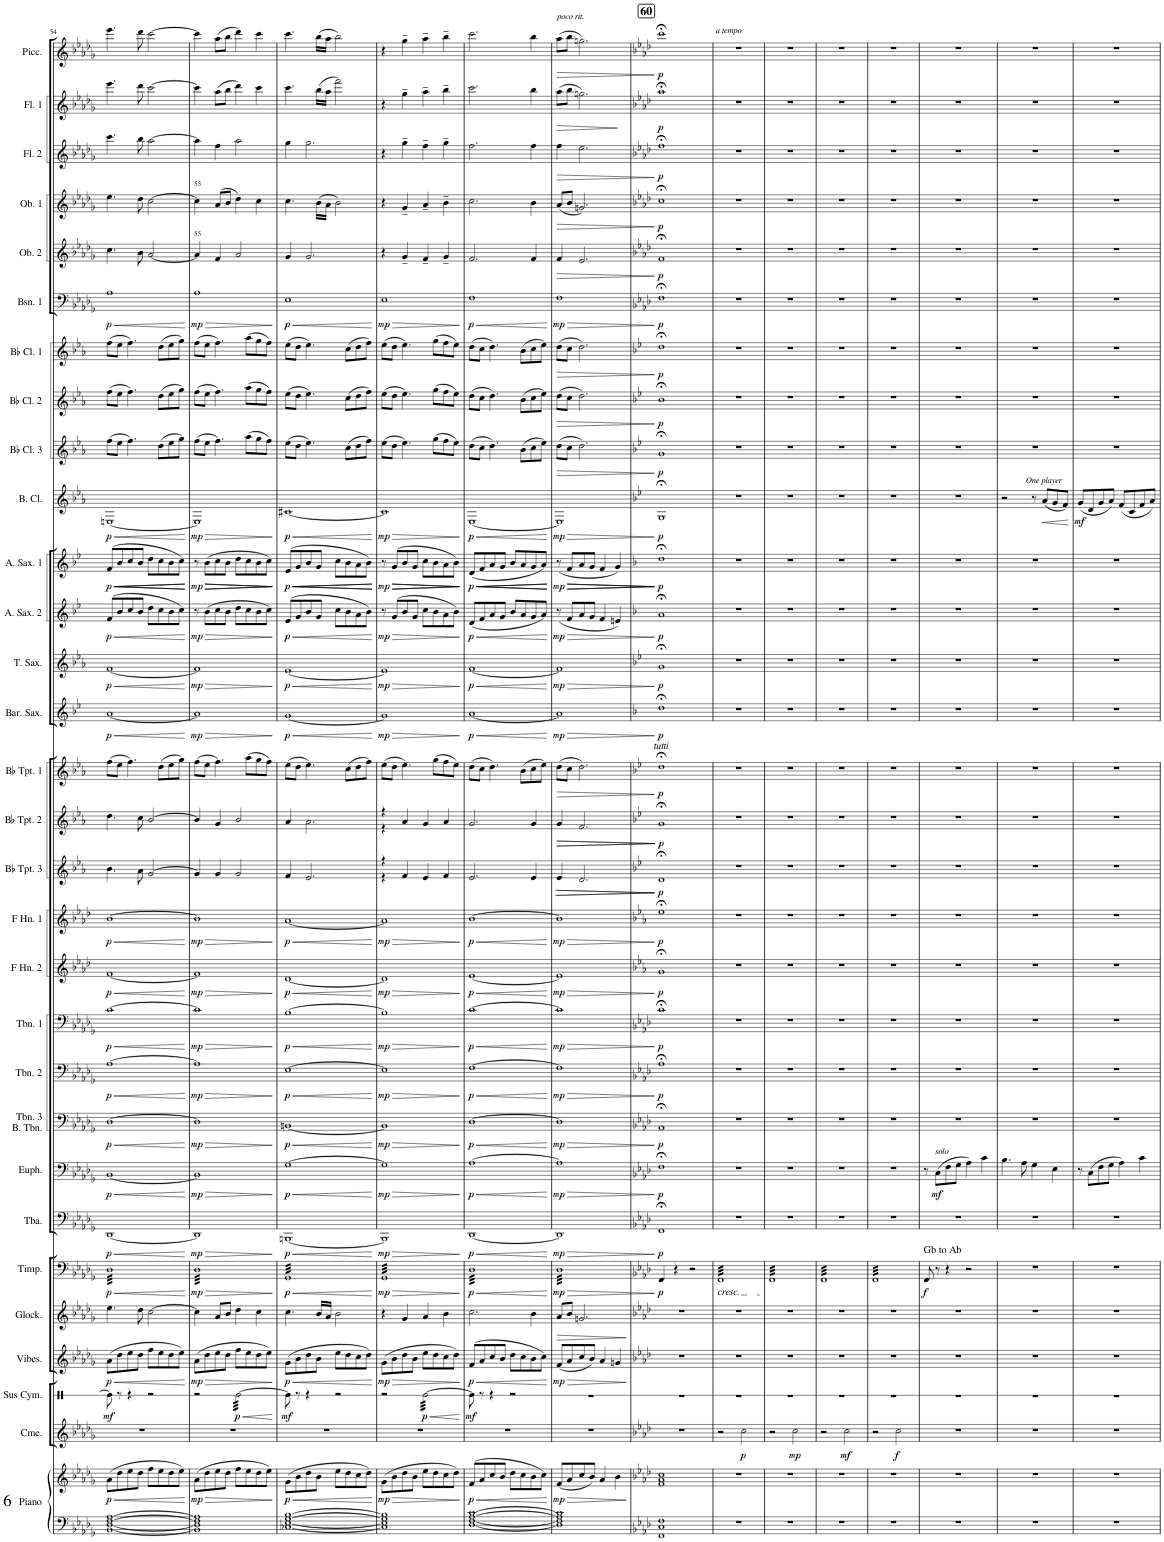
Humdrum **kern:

**kern	**kern	**dynam	**kern	**dynam	**kern	**dynam	**kern	**dynam	**kern	**dynam	**kern	**dynam	**kern	**dynam	**kern	**dynam	**kern	**dynam	**kern	**dynam	**kern	**dynam	**kern	**dynam	**kern	**dynam	**kern	**dynam	**kern	**dynam	**kern	**dynam	**kern	**dynam	**kern	**dynam	**kern	**dynam	**kern	**dynam	**kern	**dynam	**kern	**dynam	**kern	**dynam	**kern	**dynam	**kern	**dynam	**kern	**dynam	**kern	**dynam	**kern	**dynam	**kern	**dynam	**kern	**dynam
*part30	*part30	*part30	*part29	*part29	*part28	*part28	*part27	*part27	*part26	*part26	*part25	*part25	*part24	*part24	*part23	*part23	*part22	*part22	*part21	*part21	*part20	*part20	*part19	*part19	*part18	*part18	*part17	*part17	*part16	*part16	*part15	*part15	*part14	*part14	*part13	*part13	*part12	*part12	*part11	*part11	*part10	*part10	*part9	*part9	*part8	*part8	*part7	*part7	*part6	*part6	*part5	*part5	*part4	*part4	*part3	*part3	*part2	*part2	*part1	*part1
*staff31	*staff30	*staff30/31	*staff29	*staff29	*staff28	*staff28	*staff27	*staff27	*staff26	*staff26	*staff25	*staff25	*staff24	*staff24	*staff23	*staff23	*staff22	*staff22	*staff21	*staff21	*staff20	*staff20	*staff19	*staff19	*staff18	*staff18	*staff17	*staff17	*staff16	*staff16	*staff15	*staff15	*staff14	*staff14	*staff13	*staff13	*staff12	*staff12	*staff11	*staff11	*staff10	*staff10	*staff9	*staff9	*staff8	*staff8	*staff7	*staff7	*staff6	*staff6	*staff5	*staff5	*staff4	*staff4	*staff3	*staff3	*staff2	*staff2	*staff1	*staff1
*I"Piano	*	*	*I"Chimes	*	*I"Suspended Cymbal	*	*I"Vibraphone	*	*I"Glockenspiel	*	*I"Timpani	*	*I"Tuba	*	*I"Euphonium	*	*I"Trombone 3 &amp; Bass Trombone	*	*I"Trombone 2	*	*I"Trombone 1	*	*I"F Horn 2	*	*I"F Horn 1	*	*I"Bb Trumpet 3	*	*I"Bb Trumpet 2	*	*I"Bb Trumpet 1	*	*I"Baritone Saxophone	*	*I"Tenor Saxophone	*	*I"Alto Saxophone 2	*	*I"Alto Saxophone 1	*	*I"Bass Clarinet	*	*I"Bb Clarinet 3	*	*I"Bb Clarinet 2	*	*I"Bb Clarinet 1	*	*I"Bassoon 1	*	*I"Oboe 2	*	*I"Oboe 1	*	*I"Flute 2	*	*I"Flute 1	*	*I"Piccolo	*
*I'Piano	*	*	*I'Cme.	*	*I'Sus Cym.	*	*	*	*I'Glock.	*	*I'Timp.	*	*I'Tba.	*	*I'Euph.	*	*I'Tbn. 3 B. Tbn.	*	*I'Tbn. 2	*	*I'Tbn. 1	*	*I'F Hn. 2	*	*I'F Hn. 1	*	*I'Bb Tpt. 3	*	*I'Bb Tpt. 2	*	*I'Bb Tpt. 1	*	*I'Bar. Sax.	*	*I'T. Sax.	*	*I'A. Sax. 2	*	*I'A. Sax. 1	*	*I'B. Cl.	*	*I'Bb Cl. 3	*	*I'Bb Cl. 2	*	*I'Bb Cl. 1	*	*I'Bsn. 1	*	*I'Ob. 2	*	*I'Ob. 1	*	*I'Fl. 2	*	*I'Fl. 1	*	*I'Picc.	*
!!LO:PB:g=z
*clefF4	*clefG2	*	*clefG2	*	*clefX	*	*clefG2	*	*clefG2	*	*clefF4	*	*clefF4	*	*clefF4	*	*clefF4	*	*clefF4	*	*clefF4	*	*clefG2	*	*clefG2	*	*clefG2	*	*clefG2	*	*clefG2	*	*clefG2	*	*clefG2	*	*clefG2	*	*clefG2	*	*clefG2	*	*clefG2	*	*clefG2	*	*clefG2	*	*clefF4	*	*clefG2	*	*clefG2	*	*clefG2	*	*clefG2	*	*clefG2	*
*	*	*	*	*	*	*	*	*	*Trd-14c-24	*	*	*	*	*	*	*	*	*	*	*	*	*	*Trd4c7	*	*Trd4c7	*	*Trd1c2	*	*Trd1c2	*	*Trd1c2	*	*Trd12c21	*	*Trd8c14	*	*Trd5c9	*	*Trd5c9	*	*Trd8c14	*	*Trd1c2	*	*Trd1c2	*	*Trd1c2	*	*	*	*	*	*	*	*	*	*	*	*Trd-7c-12	*
*k[b-e-a-d-g-]	*k[b-e-a-d-g-]	*	*k[b-e-a-d-g-]	*	*k[]	*	*k[b-e-a-d-g-]	*	*k[b-e-a-d-g-]	*	*k[b-e-a-d-g-]	*	*k[b-e-a-d-g-]	*	*k[b-e-a-d-g-]	*	*k[b-e-a-d-g-]	*	*k[b-e-a-d-g-]	*	*k[b-e-a-d-g-]	*	*k[b-e-a-d-]	*	*k[b-e-a-d-]	*	*k[b-e-a-]	*	*k[b-e-a-]	*	*k[b-e-a-]	*	*k[b-e-]	*	*k[b-e-a-]	*	*k[b-e-]	*	*k[b-e-]	*	*k[b-e-a-]	*	*k[b-e-a-]	*	*k[b-e-a-]	*	*k[b-e-a-]	*	*k[b-e-a-d-g-]	*	*k[b-e-a-d-g-]	*	*k[b-e-a-d-g-]	*	*k[b-e-a-d-g-]	*	*k[b-e-a-d-g-]	*	*k[b-e-a-d-g-]	*
*M4/4	*M4/4	*	*M4/4	*	*M4/4	*	*M4/4	*	*M4/4	*	*M4/4	*	*M4/4	*	*M4/4	*	*M4/4	*	*M4/4	*	*M4/4	*	*M4/4	*	*M4/4	*	*M4/4	*	*M4/4	*	*M4/4	*	*M4/4	*	*M4/4	*	*M4/4	*	*M4/4	*	*M4/4	*	*M4/4	*	*M4/4	*	*M4/4	*	*M4/4	*	*M4/4	*	*M4/4	*	*M4/4	*	*M4/4	*	*M4/4	*
=54	=54	=54	=54	=54	=54	=54	=54	=54	=54	=54	=54	=54	=54	=54	=54	=54	=54	=54	=54	=54	=54	=54	=54	=54	=54	=54	=54	=54	=54	=54	=54	=54	=54	=54	=54	=54	=54	=54	=54	=54	=54	=54	=54	=54	=54	=54	=54	=54	=54	=54	=54	=54	=54	=54	=54	=54	=54	=54	=54	=54
!	!	!LO:HP:b	!	!	!	!	!	!LO:HP:b	!	!	!	!LO:HP:b	!	!LO:HP:b	!	!LO:HP:b	!	!LO:HP:b	!	!LO:HP:b	!	!LO:HP:b	!	!LO:HP:b	!	!LO:HP:b	!	!	!	!	!	!	!	!LO:HP:b	!	!LO:HP:b	!	!LO:HP:b	!	!LO:HP:b	!	!LO:HP:b	!	!	!	!	!	!	!	!LO:HP:b	!	!	!	!	!	!	!	!	!	!
*	*	*	*	*	*	*	*	*	*	*	*	*	*	*	*	*	*	*	*	*	*	*	*	*	*	*	*^	*	*^	*	*	*	*	*	*	*	*	*	*	*	*	*	*	*	*	*	*	*	*	*	*	*	*	*	*	*	*	*	*	*
!	!	!LO:DY:n=1:b	!	!	!	!LO:DY:b	!	!LO:DY:n=1:b	!	!	!	!LO:DY:n=1:b	!	!LO:DY:n=1:b	!	!LO:DY:n=1:b	!	!LO:DY:n=1:b	!	!LO:DY:n=1:b	!	!LO:DY:n=1:b	!	!LO:DY:n=1:b	!	!LO:DY:n=1:b	!	!	!	!	!	!	!	!	!	!LO:DY:n=1:b	!	!LO:DY:n=1:b	!	!LO:DY:n=1:b	!	!LO:DY:n=1:b	!	!LO:DY:n=1:b	!	!	!	!	!	!	!	!LO:DY:n=1:b	!	!	!	!	!	!	!	!	!	!
*	*	*	*	*	*	*	*	*	*	*	*tremolo	*	*	*	*	*	*	*	*	*	*	*	*	*	*	*	*	*	*	*	*	*	*	*	*	*	*	*	*	*	*	*	*	*	*	*	*	*	*	*	*	*	*	*	*	*	*	*	*	*	*	*
[1BB- [1D- [1F [1A-	(8a-\L	< p	1r	.	8Re\]	mf	(8a-\L	< p	4.ee-\	.	32D-LLL	< p	[1DD-	< p	[1BB-	< p	[1D-	< p	[1A-	< p	[1c	< p	[1f	< p	[1b-	< p	4.ryy	4.b-\	.	1ryy	4.dd\	.	(8ff\L	.	[1a	< p	[1f	< p	(8f/L	< p	(8f/L	< p	[1En	< p	(8ff\L	.	(8ff\L	.	(8ff\L	.	1A-	< p	4.cc\	.	4.ee-\	.	4.ccc\	.	4.eee-\	.	4.eee-\	.
.	.	.	.	.	.	.	.	.	.	.	32D-	.	.	.	.	.	.	.	.	.	.	.	.	.	.	.	.	.	.	.	.	.	.	.	.	.	.	.	.	.	.	.	.	.	.	.	.	.	.	.	.	.	.	.	.	.	.	.	.	.	.	.
.	.	.	.	.	.	.	.	.	.	.	32D-	.	.	.	.	.	.	.	.	.	.	.	.	.	.	.	.	.	.	.	.	.	.	.	.	.	.	.	.	.	.	.	.	.	.	.	.	.	.	.	.	.	.	.	.	.	.	.	.	.	.	.
.	.	.	.	.	.	.	.	.	.	.	32D-	.	.	.	.	.	.	.	.	.	.	.	.	.	.	.	.	.	.	.	.	.	.	.	.	.	.	.	.	.	.	.	.	.	.	.	.	.	.	.	.	.	.	.	.	.	.	.	.	.	.	.
!	!	!	!	!	!	!	!	!	!	!	!	!	!	!	!	!	!	!	!	!	!	!	!	!	!	!	!	!	!	!	!	!	!	!	!	!	!	!	!	!	!	!LO:HP:b	!	!	!	!	!	!	!	!	!	!	!	!	!	!	!	!	!	!	!	!
.	8dd-\	.	.	.	8r	.	8dd-\	.	.	.	32D-	.	.	.	.	.	.	.	.	.	.	.	.	.	.	.	.	.	.	.	.	.	8ee-\J	.	.	.	.	.	8b-/	.	8b-/	<	.	.	8ee-\J	.	8ee-\J	.	8ee-\J	.	.	.	.	.	.	.	.	.	.	.	.	.
.	.	.	.	.	.	.	.	.	.	.	32D-	.	.	.	.	.	.	.	.	.	.	.	.	.	.	.	.	.	.	.	.	.	.	.	.	.	.	.	.	.	.	.	.	.	.	.	.	.	.	.	.	.	.	.	.	.	.	.	.	.	.	.
.	.	.	.	.	.	.	.	.	.	.	32D-	.	.	.	.	.	.	.	.	.	.	.	.	.	.	.	.	.	.	.	.	.	.	.	.	.	.	.	.	.	.	.	.	.	.	.	.	.	.	.	.	.	.	.	.	.	.	.	.	.	.	.
.	.	.	.	.	.	.	.	.	.	.	32D-	.	.	.	.	.	.	.	.	.	.	.	.	.	.	.	.	.	.	.	.	.	.	.	.	.	.	.	.	.	.	.	.	.	.	.	.	.	.	.	.	.	.	.	.	.	.	.	.	.	.	.
!	!	!	!	!	!	!	!	!	!	!	!	!	!	!	!	!	!	!	!	!	!	!	!	!	!	!	!	!	!	!	!	!	!	!	!	!	!	!	!	!	!	!LO:HP:b	!	!	!	!	!	!	!	!	!	!	!	!	!	!	!	!	!	!	!	!
.	8ee-\	.	.	.	4r	.	8ee-\	.	.	.	32D-	.	.	.	.	.	.	.	.	.	.	.	.	.	.	.	.	.	.	.	.	.	4.ff\)	.	.	.	.	.	8cc/	.	8cc/	<	.	.	4.ff\)	.	4.ff\)	.	4.ff\)	.	.	.	.	.	.	.	.	.	.	.	.	.
.	.	.	.	.	.	.	.	.	.	.	32D-	.	.	.	.	.	.	.	.	.	.	.	.	.	.	.	.	.	.	.	.	.	.	.	.	.	.	.	.	.	.	.	.	.	.	.	.	.	.	.	.	.	.	.	.	.	.	.	.	.	.	.
.	.	.	.	.	.	.	.	.	.	.	32D-	.	.	.	.	.	.	.	.	.	.	.	.	.	.	.	.	.	.	.	.	.	.	.	.	.	.	.	.	.	.	.	.	.	.	.	.	.	.	.	.	.	.	.	.	.	.	.	.	.	.	.
.	.	.	.	.	.	.	.	.	.	.	32D-	.	.	.	.	.	.	.	.	.	.	.	.	.	.	.	.	.	.	.	.	.	.	.	.	.	.	.	.	.	.	.	.	.	.	.	.	.	.	.	.	.	.	.	.	.	.	.	.	.	.	.
.	8dd-\J	.	.	.	.	.	8dd-\J	.	8dd-\	.	32D-	.	.	.	.	.	.	.	.	.	.	.	.	.	.	.	8ryy	8a-\	.	.	8cc\	.	.	.	.	.	.	.	8b-/J	.	8b-/J	.	.	.	.	.	.	.	.	.	.	.	8b-\	.	8dd-\	.	8bb-\	.	8ddd-\	.	8ddd-\	.
.	.	.	.	.	.	.	.	.	.	.	32D-	.	.	.	.	.	.	.	.	.	.	.	.	.	.	.	.	.	.	.	.	.	.	.	.	.	.	.	.	.	.	.	.	.	.	.	.	.	.	.	.	.	.	.	.	.	.	.	.	.	.	.
.	.	.	.	.	.	.	.	.	.	.	32D-	.	.	.	.	.	.	.	.	.	.	.	.	.	.	.	.	.	.	.	.	.	.	.	.	.	.	.	.	.	.	.	.	.	.	.	.	.	.	.	.	.	.	.	.	.	.	.	.	.	.	.
.	.	.	.	.	.	.	.	.	.	.	32D-	.	.	.	.	.	.	.	.	.	.	.	.	.	.	.	.	.	.	.	.	.	.	.	.	.	.	.	.	.	.	.	.	.	.	.	.	.	.	.	.	.	.	.	.	.	.	.	.	.	.	.
.	8ff\L	.	.	.	2r	.	8ff\L	.	[2cc\	.	32D-	.	.	.	.	.	.	.	.	.	.	.	.	.	.	.	2ryy	[2g/	.	.	[2b-/	.	.	.	.	.	.	.	8dd\L	.	8dd\L	.	.	.	.	.	.	.	.	.	.	.	[2a-/	.	[2cc\	.	[2aa-\	.	[2ccc\	.	[2ccc\	.
.	.	.	.	.	.	.	.	.	.	.	32D-	.	.	.	.	.	.	.	.	.	.	.	.	.	.	.	.	.	.	.	.	.	.	.	.	.	.	.	.	.	.	.	.	.	.	.	.	.	.	.	.	.	.	.	.	.	.	.	.	.	.	.
.	.	.	.	.	.	.	.	.	.	.	32D-	.	.	.	.	.	.	.	.	.	.	.	.	.	.	.	.	.	.	.	.	.	.	.	.	.	.	.	.	.	.	.	.	.	.	.	.	.	.	.	.	.	.	.	.	.	.	.	.	.	.	.
.	.	.	.	.	.	.	.	.	.	.	32D-	.	.	.	.	.	.	.	.	.	.	.	.	.	.	.	.	.	.	.	.	.	.	.	.	.	.	.	.	.	.	.	.	.	.	.	.	.	.	.	.	.	.	.	.	.	.	.	.	.	.	.
.	8ee-\	.	.	.	.	.	8ee-\	.	.	.	32D-	.	.	.	.	.	.	.	.	.	.	.	.	.	.	.	.	.	.	.	.	.	(8dd\L	.	.	.	.	.	8cc\	.	8cc\	.	.	.	(8dd\L	.	(8dd\L	.	(8dd\L	.	.	.	.	.	.	.	.	.	.	.	.	.
.	.	.	.	.	.	.	.	.	.	.	32D-	.	.	.	.	.	.	.	.	.	.	.	.	.	.	.	.	.	.	.	.	.	.	.	.	.	.	.	.	.	.	.	.	.	.	.	.	.	.	.	.	.	.	.	.	.	.	.	.	.	.	.
.	.	.	.	.	.	.	.	.	.	.	32D-	.	.	.	.	.	.	.	.	.	.	.	.	.	.	.	.	.	.	.	.	.	.	.	.	.	.	.	.	.	.	.	.	.	.	.	.	.	.	.	.	.	.	.	.	.	.	.	.	.	.	.
.	.	.	.	.	.	.	.	.	.	.	32D-	.	.	.	.	.	.	.	.	.	.	.	.	.	.	.	.	.	.	.	.	.	.	.	.	.	.	.	.	.	.	.	.	.	.	.	.	.	.	.	.	.	.	.	.	.	.	.	.	.	.	.
.	8dd-\	.	.	.	.	.	8dd-\	.	.	.	32D-	.	.	.	.	.	.	.	.	.	.	.	.	.	.	.	.	.	.	.	.	.	8ee-\	.	.	.	.	.	8b-\	.	8b-\	.	.	.	8ee-\	.	8ee-\	.	8ee-\	.	.	.	.	.	.	.	.	.	.	.	.	.
.	.	.	.	.	.	.	.	.	.	.	32D-	.	.	.	.	.	.	.	.	.	.	.	.	.	.	.	.	.	.	.	.	.	.	.	.	.	.	.	.	.	.	.	.	.	.	.	.	.	.	.	.	.	.	.	.	.	.	.	.	.	.	.
.	.	.	.	.	.	.	.	.	.	.	32D-	.	.	.	.	.	.	.	.	.	.	.	.	.	.	.	.	.	.	.	.	.	.	.	.	.	.	.	.	.	.	.	.	.	.	.	.	.	.	.	.	.	.	.	.	.	.	.	.	.	.	.
.	.	.	.	.	.	.	.	.	.	.	32D-	.	.	.	.	.	.	.	.	.	.	.	.	.	.	.	.	.	.	.	.	.	.	.	.	.	.	.	.	.	.	.	.	.	.	.	.	.	.	.	.	.	.	.	.	.	.	.	.	.	.	.
.	8ee-\J)	.	.	.	.	.	8ee-\J)	.	.	.	32D-	.	.	.	.	.	.	.	.	.	.	.	.	.	.	.	.	.	.	.	.	.	8gg\J)	.	.	.	.	.	8cc\J)	.	8cc\J)	.	.	.	8gg\J)	.	8gg\J)	.	8gg\J)	.	.	.	.	.	.	.	.	.	.	.	.	.
.	.	.	.	.	.	.	.	.	.	.	32D-	.	.	.	.	.	.	.	.	.	.	.	.	.	.	.	.	.	.	.	.	.	.	.	.	.	.	.	.	.	.	.	.	.	.	.	.	.	.	.	.	.	.	.	.	.	.	.	.	.	.	.
.	.	.	.	.	.	.	.	.	.	.	32D-	.	.	.	.	.	.	.	.	.	.	.	.	.	.	.	.	.	.	.	.	.	.	.	.	.	.	.	.	.	.	.	.	.	.	.	.	.	.	.	.	.	.	.	.	.	.	.	.	.	.	.
.	.	.	.	.	.	.	.	.	.	.	32D-JJJ	.	.	.	.	.	.	.	.	.	.	.	.	.	.	.	.	.	.	.	.	.	.	.	.	.	.	.	.	.	.	.	.	.	.	.	.	.	.	.	.	.	.	.	.	.	.	.	.	.	.	.
*	*	*	*	*	*	*	*	*	*	*	*	*	*	*	*	*	*	*	*	*	*	*	*	*	*	*	*v	*v	*	*	*	*	*	*	*	*	*	*	*	*	*	*	*	*	*	*	*	*	*	*	*	*	*	*	*	*	*	*	*	*	*	*
*	*	*	*	*	*	*	*	*	*	*	*	*	*	*	*	*	*	*	*	*	*	*	*	*	*	*	*	*	*v	*v	*	*	*	*	*	*	*	*	*	*	*	*	*	*	*	*	*	*	*	*	*	*	*	*	*	*	*	*	*	*	*
.	.	[	.	.	.	.	.	[	.	.	.	[	.	[	.	[	.	[	.	[	.	[	.	[	.	[	.	.	.	.	.	.	.	[	.	[	.	[	.	[ [ [	.	[	.	.	.	.	.	.	.	[	.	.	.	.	.	.	.	.	.	.
=55	=55	=55	=55	=55	=55	=55	=55	=55	=55	=55	=55	=55	=55	=55	=55	=55	=55	=55	=55	=55	=55	=55	=55	=55	=55	=55	=55	=55	=55	=55	=55	=55	=55	=55	=55	=55	=55	=55	=55	=55	=55	=55	=55	=55	=55	=55	=55	=55	=55	=55	=55	=55	=55	=55	=55	=55	=55	=55	=55	=55
!	!	!	!	!	!	!	!	!	!	!	!	!	!	!	!	!	!	!	!	!	!	!	!	!	!	!	!	!	!	!	!	!	!	!	!	!	!	!	!	!	!	!	!	!	!	!	!	!	!	!	!	!	!LO:TX:a:t=55	!	!	!	!	!	!	!
!	!	!	!	!	!	!	!	!	!	!	!	!	!	!	!	!	!	!	!	!	!	!	!	!	!	!	!	!	!	!	!	!	!	!	!	!	!	!	!	!	!	!	!	!	!	!	!	!	!	!	!LO:TX:a:t=55	!	!	!	!	!	!	!	!	!
!	!	!LO:HP:b	!	!	!	!	!	!LO:HP:b	!	!	!	!LO:HP:b	!	!LO:HP:b	!	!LO:HP:b	!	!LO:HP:b	!	!LO:HP:b	!	!LO:HP:b	!	!LO:HP:b	!	!LO:HP:b	!	!	!	!	!	!	!	!LO:HP:b	!	!LO:HP:b	!	!LO:HP:b	!	!LO:HP:b	!	!LO:HP:b	!	!	!	!	!	!	!	!LO:HP:b	!	!	!	!	!	!	!	!	!	!
*	*	*	*	*	*	*	*	*	*	*	*	*	*	*	*	*	*	*	*	*	*	*	*	*	*	*	*^	*	*^	*	*	*	*	*	*	*	*	*	*	*	*	*	*	*	*	*	*	*	*	*	*	*	*	*	*	*	*	*	*	*
!	!	!LO:DY:n=1:b	!	!	!	!	!	!LO:DY:n=1:b	!	!	!	!LO:DY:n=1:b	!	!LO:DY:n=1:b	!	!LO:DY:n=1:b	!	!LO:DY:n=1:b	!	!LO:DY:n=1:b	!	!LO:DY:n=1:b	!	!LO:DY:n=1:b	!	!LO:DY:n=1:b	!	!	!	!	!	!	!	!	!	!LO:DY:n=1:b	!	!LO:DY:n=1:b	!	!LO:DY:n=1:b	!	!LO:DY:n=1:b	!	!LO:DY:n=1:b	!	!	!	!	!	!	!	!LO:DY:n=1:b	!	!	!	!	!	!	!	!	!	!
1BB-] 1D-] 1F] 1A-]	(8a-\L	> mp	1r	.	2r	.	(8a-\L	> mp	4cc\]	.	32D-LLL	> mp	1DD-]	> mp	1BB-]	> mp	1D-]	> mp	1A-]	> mp	1c]	> mp	1f]	> mp	1b-]	> mp	4ryy	4g/]	.	1ryy	4b-/]	.	(8ff\L	.	1a]	> mp	1f]	> mp	8r	> mp	8r	> mp	1E]	> mp	(8ff\L	.	(8ff\L	.	(8ff\L	.	1A-	> mp	4a-/]	.	4cc\]	.	4aa-\]	.	4ccc\]	.	4ccc\]	.
.	.	.	.	.	.	.	.	.	.	.	32D-	.	.	.	.	.	.	.	.	.	.	.	.	.	.	.	.	.	.	.	.	.	.	.	.	.	.	.	.	.	.	.	.	.	.	.	.	.	.	.	.	.	.	.	.	.	.	.	.	.	.	.
.	.	.	.	.	.	.	.	.	.	.	32D-	.	.	.	.	.	.	.	.	.	.	.	.	.	.	.	.	.	.	.	.	.	.	.	.	.	.	.	.	.	.	.	.	.	.	.	.	.	.	.	.	.	.	.	.	.	.	.	.	.	.	.
.	.	.	.	.	.	.	.	.	.	.	32D-	.	.	.	.	.	.	.	.	.	.	.	.	.	.	.	.	.	.	.	.	.	.	.	.	.	.	.	.	.	.	.	.	.	.	.	.	.	.	.	.	.	.	.	.	.	.	.	.	.	.	.
!	!	!	!	!	!	!	!	!	!	!	!	!	!	!	!	!	!	!	!	!	!	!	!	!	!	!	!	!	!	!	!	!	!	!	!	!	!	!	!	!	!	!LO:HP:b	!	!	!	!	!	!	!	!	!	!	!	!	!	!	!	!	!	!	!	!
.	8dd-\	.	.	.	.	.	8dd-\	.	.	.	32D-	.	.	.	.	.	.	.	.	.	.	.	.	.	.	.	.	.	.	.	.	.	8ee-\J	.	.	.	.	.	(8b-\L	.	(8b-\L	>	.	.	8ee-\J	.	8ee-\J	.	8ee-\J	.	.	.	.	.	.	.	.	.	.	.	.	.
.	.	.	.	.	.	.	.	.	.	.	32D-	.	.	.	.	.	.	.	.	.	.	.	.	.	.	.	.	.	.	.	.	.	.	.	.	.	.	.	.	.	.	.	.	.	.	.	.	.	.	.	.	.	.	.	.	.	.	.	.	.	.	.
.	.	.	.	.	.	.	.	.	.	.	32D-	.	.	.	.	.	.	.	.	.	.	.	.	.	.	.	.	.	.	.	.	.	.	.	.	.	.	.	.	.	.	.	.	.	.	.	.	.	.	.	.	.	.	.	.	.	.	.	.	.	.	.
.	.	.	.	.	.	.	.	.	.	.	32D-	.	.	.	.	.	.	.	.	.	.	.	.	.	.	.	.	.	.	.	.	.	.	.	.	.	.	.	.	.	.	.	.	.	.	.	.	.	.	.	.	.	.	.	.	.	.	.	.	.	.	.
!	!	!	!	!	!	!	!	!	!	!	!	!	!	!	!	!	!	!	!	!	!	!	!	!	!	!	!	!	!	!	!	!	!	!	!	!	!	!	!	!	!	!LO:HP:b	!	!	!	!	!	!	!	!	!	!	!	!	!	!	!	!	!	!	!	!
.	8ee-\	.	.	.	.	.	8ee-\	.	8a-/L	.	32D-	.	.	.	.	.	.	.	.	.	.	.	.	.	.	.	4ryy	4g/	.	.	4g/	.	4.ff\)	.	.	.	.	.	8cc\	.	8cc\	>	.	.	4.ff\)	.	4.ff\)	.	4.ff\)	.	.	.	4f/	.	(8a-/L	.	4ff\	.	(8aa-\L	.	(8aa-\L	.
.	.	.	.	.	.	.	.	.	.	.	32D-	.	.	.	.	.	.	.	.	.	.	.	.	.	.	.	.	.	.	.	.	.	.	.	.	.	.	.	.	.	.	.	.	.	.	.	.	.	.	.	.	.	.	.	.	.	.	.	.	.	.	.
.	.	.	.	.	.	.	.	.	.	.	32D-	.	.	.	.	.	.	.	.	.	.	.	.	.	.	.	.	.	.	.	.	.	.	.	.	.	.	.	.	.	.	.	.	.	.	.	.	.	.	.	.	.	.	.	.	.	.	.	.	.	.	.
.	.	.	.	.	.	.	.	.	.	.	32D-	.	.	.	.	.	.	.	.	.	.	.	.	.	.	.	.	.	.	.	.	.	.	.	.	.	.	.	.	.	.	.	.	.	.	.	.	.	.	.	.	.	.	.	.	.	.	.	.	.	.	.
.	8dd-\J	.	.	.	.	.	8dd-\J	.	8b-/J	.	32D-	.	.	.	.	.	.	.	.	.	.	.	.	.	.	.	.	.	.	.	.	.	.	.	.	.	.	.	8b-\J	.	8b-\J	.	.	.	.	.	.	.	.	.	.	.	.	.	8b-/J	.	.	.	8bb-\J	.	8bb-\J	.
.	.	.	.	.	.	.	.	.	.	.	32D-	.	.	.	.	.	.	.	.	.	.	.	.	.	.	.	.	.	.	.	.	.	.	.	.	.	.	.	.	.	.	.	.	.	.	.	.	.	.	.	.	.	.	.	.	.	.	.	.	.	.	.
.	.	.	.	.	.	.	.	.	.	.	32D-	.	.	.	.	.	.	.	.	.	.	.	.	.	.	.	.	.	.	.	.	.	.	.	.	.	.	.	.	.	.	.	.	.	.	.	.	.	.	.	.	.	.	.	.	.	.	.	.	.	.	.
.	.	.	.	.	.	.	.	.	.	.	32D-	.	.	.	.	.	.	.	.	.	.	.	.	.	.	.	.	.	.	.	.	.	.	.	.	.	.	.	.	.	.	.	.	.	.	.	.	.	.	.	.	.	.	.	.	.	.	.	.	.	.	.
!	!	!	!	!	!	!LO:HP:b	!	!	!	!	!	!	!	!	!	!	!	!	!	!	!	!	!	!	!	!	!	!	!	!	!	!	!	!	!	!	!	!	!	!	!	!	!	!	!	!	!	!	!	!	!	!	!	!	!	!	!	!	!	!	!	!
!	!	!	!	!	!	!LO:DY:n=1:b	!	!	!	!	!	!	!	!	!	!	!	!	!	!	!	!	!	!	!	!	!	!	!	!	!	!	!	!	!	!	!	!	!	!	!	!	!	!	!	!	!	!	!	!	!	!	!	!	!	!	!	!	!	!	!	!
*	*	*	*	*	*tremolo	*	*	*	*	*	*	*	*	*	*	*	*	*	*	*	*	*	*	*	*	*	*	*	*	*	*	*	*	*	*	*	*	*	*	*	*	*	*	*	*	*	*	*	*	*	*	*	*	*	*	*	*	*	*	*	*	*
.	8ff\L	.	.	.	[32Re\LLL	< p	8ff\L	.	4dd-\	.	32D-	.	.	.	.	.	.	.	.	.	.	.	.	.	.	.	2ryy	2g/	.	.	2b-/	.	.	.	.	.	.	.	8dd\L	.	8dd\L	.	.	.	.	.	.	.	.	.	.	.	2a-/	.	4dd-\)	.	2aa-\	.	4ddd-\)	.	4ddd-\)	.
.	.	.	.	.	32Re\	.	.	.	.	.	32D-	.	.	.	.	.	.	.	.	.	.	.	.	.	.	.	.	.	.	.	.	.	.	.	.	.	.	.	.	.	.	.	.	.	.	.	.	.	.	.	.	.	.	.	.	.	.	.	.	.	.	.
.	.	.	.	.	32Re\	.	.	.	.	.	32D-	.	.	.	.	.	.	.	.	.	.	.	.	.	.	.	.	.	.	.	.	.	.	.	.	.	.	.	.	.	.	.	.	.	.	.	.	.	.	.	.	.	.	.	.	.	.	.	.	.	.	.
.	.	.	.	.	32Re\	.	.	.	.	.	32D-	.	.	.	.	.	.	.	.	.	.	.	.	.	.	.	.	.	.	.	.	.	.	.	.	.	.	.	.	.	.	.	.	.	.	.	.	.	.	.	.	.	.	.	.	.	.	.	.	.	.	.
.	8ee-\	.	.	.	32Re\	.	8ee-\	.	.	.	32D-	.	.	.	.	.	.	.	.	.	.	.	.	.	.	.	.	.	.	.	.	.	(8aa-\L	.	.	.	.	.	8cc\	.	8cc\	.	.	.	(8aa-\L	.	(8aa-\L	.	(8aa-\L	.	.	.	.	.	.	.	.	.	.	.	.	.
.	.	.	.	.	32Re\	.	.	.	.	.	32D-	.	.	.	.	.	.	.	.	.	.	.	.	.	.	.	.	.	.	.	.	.	.	.	.	.	.	.	.	.	.	.	.	.	.	.	.	.	.	.	.	.	.	.	.	.	.	.	.	.	.	.
.	.	.	.	.	32Re\	.	.	.	.	.	32D-	.	.	.	.	.	.	.	.	.	.	.	.	.	.	.	.	.	.	.	.	.	.	.	.	.	.	.	.	.	.	.	.	.	.	.	.	.	.	.	.	.	.	.	.	.	.	.	.	.	.	.
.	.	.	.	.	32Re\	.	.	.	.	.	32D-	.	.	.	.	.	.	.	.	.	.	.	.	.	.	.	.	.	.	.	.	.	.	.	.	.	.	.	.	.	.	.	.	.	.	.	.	.	.	.	.	.	.	.	.	.	.	.	.	.	.	.
.	8dd-\	.	.	.	32Re\	.	8dd-\	.	4cc\	.	32D-	.	.	.	.	.	.	.	.	.	.	.	.	.	.	.	.	.	.	.	.	.	8gg\	.	.	.	.	.	8b-\	.	8b-\	.	.	.	8gg\	.	8gg\	.	8gg\	.	.	.	.	.	4cc\	.	.	.	4ccc\	.	4ccc\	.
.	.	.	.	.	32Re\	.	.	.	.	.	32D-	.	.	.	.	.	.	.	.	.	.	.	.	.	.	.	.	.	.	.	.	.	.	.	.	.	.	.	.	.	.	.	.	.	.	.	.	.	.	.	.	.	.	.	.	.	.	.	.	.	.	.
.	.	.	.	.	32Re\	.	.	.	.	.	32D-	.	.	.	.	.	.	.	.	.	.	.	.	.	.	.	.	.	.	.	.	.	.	.	.	.	.	.	.	.	.	.	.	.	.	.	.	.	.	.	.	.	.	.	.	.	.	.	.	.	.	.
.	.	.	.	.	32Re\	.	.	.	.	.	32D-	.	.	.	.	.	.	.	.	.	.	.	.	.	.	.	.	.	.	.	.	.	.	.	.	.	.	.	.	.	.	.	.	.	.	.	.	.	.	.	.	.	.	.	.	.	.	.	.	.	.	.
.	8ee-\J)	.	.	.	32Re\	.	8ee-\J)	.	.	.	32D-	.	.	.	.	.	.	.	.	.	.	.	.	.	.	.	.	.	.	.	.	.	8ff\J)	.	.	.	.	.	8cc\J)	.	8cc\J)	.	.	.	8ff\J)	.	8ff\J)	.	8ff\J)	.	.	.	.	.	.	.	.	.	.	.	.	.
.	.	.	.	.	32Re\	.	.	.	.	.	32D-	.	.	.	.	.	.	.	.	.	.	.	.	.	.	.	.	.	.	.	.	.	.	.	.	.	.	.	.	.	.	.	.	.	.	.	.	.	.	.	.	.	.	.	.	.	.	.	.	.	.	.
.	.	.	.	.	32Re\	.	.	.	.	.	32D-	.	.	.	.	.	.	.	.	.	.	.	.	.	.	.	.	.	.	.	.	.	.	.	.	.	.	.	.	.	.	.	.	.	.	.	.	.	.	.	.	.	.	.	.	.	.	.	.	.	.	.
.	.	.	.	.	32Re\JJJ	.	.	.	.	.	32D-JJJ	.	.	.	.	.	.	.	.	.	.	.	.	.	.	.	.	.	.	.	.	.	.	.	.	.	.	.	.	.	.	.	.	.	.	.	.	.	.	.	.	.	.	.	.	.	.	.	.	.	.	.
*	*	*	*	*	*Xtremolo	*	*	*	*	*	*	*	*	*	*	*	*	*	*	*	*	*	*	*	*	*	*	*	*	*	*	*	*	*	*	*	*	*	*	*	*	*	*	*	*	*	*	*	*	*	*	*	*	*	*	*	*	*	*	*	*	*
*	*	*	*	*	*	*	*	*	*	*	*	*	*	*	*	*	*	*	*	*	*	*	*	*	*	*	*v	*v	*	*	*	*	*	*	*	*	*	*	*	*	*	*	*	*	*	*	*	*	*	*	*	*	*	*	*	*	*	*	*	*	*	*
*	*	*	*	*	*	*	*	*	*	*	*	*	*	*	*	*	*	*	*	*	*	*	*	*	*	*	*	*	*v	*v	*	*	*	*	*	*	*	*	*	*	*	*	*	*	*	*	*	*	*	*	*	*	*	*	*	*	*	*	*	*	*
.	.	]	.	.	.	[	.	]	.	.	.	]	.	]	.	]	.	]	.	]	.	]	.	]	.	]	.	.	.	.	.	.	.	]	.	]	.	]	.	] ] ]	.	]	.	.	.	.	.	.	.	]	.	.	.	.	.	.	.	.	.	.
=56	=56	=56	=56	=56	=56	=56	=56	=56	=56	=56	=56	=56	=56	=56	=56	=56	=56	=56	=56	=56	=56	=56	=56	=56	=56	=56	=56	=56	=56	=56	=56	=56	=56	=56	=56	=56	=56	=56	=56	=56	=56	=56	=56	=56	=56	=56	=56	=56	=56	=56	=56	=56	=56	=56	=56	=56	=56	=56	=56	=56
!	!	!LO:HP:b	!	!	!	!	!	!LO:HP:b	!	!	!	!LO:HP:b	!	!LO:HP:b	!	!LO:HP:b	!	!LO:HP:b	!	!LO:HP:b	!	!LO:HP:b	!	!LO:HP:b	!	!LO:HP:b	!	!	!	!	!	!	!	!LO:HP:b	!	!LO:HP:b	!	!LO:HP:b	!	!LO:HP:b	!	!LO:HP:b	!	!	!	!	!	!	!	!LO:HP:b	!	!	!	!	!	!	!	!	!	!
*	*	*	*	*	*	*	*	*	*	*	*	*	*	*	*	*	*	*	*	*	*	*	*	*	*	*	*^	*	*^	*	*	*	*	*	*	*	*	*	*	*	*	*	*	*	*	*	*	*	*	*	*	*	*	*	*	*	*	*	*	*
!	!	!LO:DY:n=1:b	!	!	!	!LO:DY:b	!	!LO:DY:n=1:b	!	!	!	!LO:DY:n=1:b	!	!LO:DY:n=1:b	!	!LO:DY:n=1:b	!	!LO:DY:n=1:b	!	!LO:DY:n=1:b	!	!LO:DY:n=1:b	!	!LO:DY:n=1:b	!	!LO:DY:n=1:b	!	!	!	!	!	!	!	!	!	!LO:DY:n=1:b	!	!LO:DY:n=1:b	!	!LO:DY:n=1:b	!	!LO:DY:n=1:b	!	!LO:DY:n=1:b	!	!	!	!	!	!	!	!LO:DY:n=1:b	!	!	!	!	!	!	!	!	!	!
[1C-X [1E- [1G- [1B-	(8g-\L	< p	1r	.	8Re\]	mf	(8g-\L	< p	4.cc\	.	32GG-LLL	< p	[1BBBn	< p	[1G-	< p	[1BBn	< p	[1E-	< p	[1B-	< p	[1d-	< p	[1a-	< p	4ryy	4f/	.	1ryy	4a-/	.	(8ee-\L	.	[1g	< p	[1e-	< p	(8e-/L	< p	(8e-/L	< p	[1c#X	< p	(8ee-\L	.	(8ee-\L	.	(8ee-\L	.	1E-	< p	4g-/	.	4.cc\	.	4gg-\	.	4.ccc\	.	4.ccc\	.
.	.	.	.	.	.	.	.	.	.	.	32GG-	.	.	.	.	.	.	.	.	.	.	.	.	.	.	.	.	.	.	.	.	.	.	.	.	.	.	.	.	.	.	.	.	.	.	.	.	.	.	.	.	.	.	.	.	.	.	.	.	.	.	.
.	.	.	.	.	.	.	.	.	.	.	32GG-	.	.	.	.	.	.	.	.	.	.	.	.	.	.	.	.	.	.	.	.	.	.	.	.	.	.	.	.	.	.	.	.	.	.	.	.	.	.	.	.	.	.	.	.	.	.	.	.	.	.	.
.	.	.	.	.	.	.	.	.	.	.	32GG-	.	.	.	.	.	.	.	.	.	.	.	.	.	.	.	.	.	.	.	.	.	.	.	.	.	.	.	.	.	.	.	.	.	.	.	.	.	.	.	.	.	.	.	.	.	.	.	.	.	.	.
!	!	!	!	!	!	!	!	!	!	!	!	!	!	!	!	!	!	!	!	!	!	!	!	!	!	!	!	!	!	!	!	!	!	!	!	!	!	!	!	!	!	!LO:HP:b	!	!	!	!	!	!	!	!	!	!	!	!	!	!	!	!	!	!	!	!
.	8b-\	.	.	.	8r	.	8b-\	.	.	.	32GG-	.	.	.	.	.	.	.	.	.	.	.	.	.	.	.	.	.	.	.	.	.	8dd\J	.	.	.	.	.	8g/	.	8g/	<	.	.	8dd\J	.	8dd\J	.	8dd\J	.	.	.	.	.	.	.	.	.	.	.	.	.
.	.	.	.	.	.	.	.	.	.	.	32GG-	.	.	.	.	.	.	.	.	.	.	.	.	.	.	.	.	.	.	.	.	.	.	.	.	.	.	.	.	.	.	.	.	.	.	.	.	.	.	.	.	.	.	.	.	.	.	.	.	.	.	.
.	.	.	.	.	.	.	.	.	.	.	32GG-	.	.	.	.	.	.	.	.	.	.	.	.	.	.	.	.	.	.	.	.	.	.	.	.	.	.	.	.	.	.	.	.	.	.	.	.	.	.	.	.	.	.	.	.	.	.	.	.	.	.	.
.	.	.	.	.	.	.	.	.	.	.	32GG-	.	.	.	.	.	.	.	.	.	.	.	.	.	.	.	.	.	.	.	.	.	.	.	.	.	.	.	.	.	.	.	.	.	.	.	.	.	.	.	.	.	.	.	.	.	.	.	.	.	.	.
!	!	!	!	!	!	!	!	!	!	!	!	!	!	!	!	!	!	!	!	!	!	!	!	!	!	!	!	!	!	!	!	!	!	!	!	!	!	!	!	!	!	!LO:HP:b	!	!	!	!	!	!	!	!	!	!	!	!	!	!	!	!	!	!	!	!
.	8dd-\	.	.	.	4r	.	8dd-\	.	.	.	32GG-	.	.	.	.	.	.	.	.	.	.	.	.	.	.	.	2.ryy	2.e-/	.	.	2.a-\	.	4.ee-\)	.	.	.	.	.	8b-/	.	8b-/	<	.	.	4.ee-\)	.	4.ee-\)	.	4.ee-\)	.	.	.	2.g-/	.	.	.	2.gg-\	.	.	.	.	.
.	.	.	.	.	.	.	.	.	.	.	32GG-	.	.	.	.	.	.	.	.	.	.	.	.	.	.	.	.	.	.	.	.	.	.	.	.	.	.	.	.	.	.	.	.	.	.	.	.	.	.	.	.	.	.	.	.	.	.	.	.	.	.	.
.	.	.	.	.	.	.	.	.	.	.	32GG-	.	.	.	.	.	.	.	.	.	.	.	.	.	.	.	.	.	.	.	.	.	.	.	.	.	.	.	.	.	.	.	.	.	.	.	.	.	.	.	.	.	.	.	.	.	.	.	.	.	.	.
.	.	.	.	.	.	.	.	.	.	.	32GG-	.	.	.	.	.	.	.	.	.	.	.	.	.	.	.	.	.	.	.	.	.	.	.	.	.	.	.	.	.	.	.	.	.	.	.	.	.	.	.	.	.	.	.	.	.	.	.	.	.	.	.
.	8b-\J	.	.	.	.	.	8b-\J	.	16b-/LL	.	32GG-	.	.	.	.	.	.	.	.	.	.	.	.	.	.	.	.	.	.	.	.	.	.	.	.	.	.	.	8g/J	.	8g/J	.	.	.	.	.	.	.	.	.	.	.	.	.	(16b-\LL	.	.	.	(16bb-\LL	.	(16bb-\LL	.
.	.	.	.	.	.	.	.	.	.	.	32GG-	.	.	.	.	.	.	.	.	.	.	.	.	.	.	.	.	.	.	.	.	.	.	.	.	.	.	.	.	.	.	.	.	.	.	.	.	.	.	.	.	.	.	.	.	.	.	.	.	.	.	.
.	.	.	.	.	.	.	.	.	16a-/JJ	.	32GG-	.	.	.	.	.	.	.	.	.	.	.	.	.	.	.	.	.	.	.	.	.	.	.	.	.	.	.	.	.	.	.	.	.	.	.	.	.	.	.	.	.	.	.	16a-\JJ	.	.	.	16aa-\JJ	.	16aa-\JJ	.
.	.	.	.	.	.	.	.	.	.	.	32GG-	.	.	.	.	.	.	.	.	.	.	.	.	.	.	.	.	.	.	.	.	.	.	.	.	.	.	.	.	.	.	.	.	.	.	.	.	.	.	.	.	.	.	.	.	.	.	.	.	.	.	.
.	8ee-\L	.	.	.	2r	.	8ee-\L	.	2b-\	.	32GG-	.	.	.	.	.	.	.	.	.	.	.	.	.	.	.	.	.	.	.	.	.	.	.	.	.	.	.	8cc\L	.	8cc\L	.	.	.	.	.	.	.	.	.	.	.	.	.	2b-\)	.	.	.	2fff\)	.	2bb-\)	.
.	.	.	.	.	.	.	.	.	.	.	32GG-	.	.	.	.	.	.	.	.	.	.	.	.	.	.	.	.	.	.	.	.	.	.	.	.	.	.	.	.	.	.	.	.	.	.	.	.	.	.	.	.	.	.	.	.	.	.	.	.	.	.	.
.	.	.	.	.	.	.	.	.	.	.	32GG-	.	.	.	.	.	.	.	.	.	.	.	.	.	.	.	.	.	.	.	.	.	.	.	.	.	.	.	.	.	.	.	.	.	.	.	.	.	.	.	.	.	.	.	.	.	.	.	.	.	.	.
.	.	.	.	.	.	.	.	.	.	.	32GG-	.	.	.	.	.	.	.	.	.	.	.	.	.	.	.	.	.	.	.	.	.	.	.	.	.	.	.	.	.	.	.	.	.	.	.	.	.	.	.	.	.	.	.	.	.	.	.	.	.	.	.
.	8dd-\	.	.	.	.	.	8dd-\	.	.	.	32GG-	.	.	.	.	.	.	.	.	.	.	.	.	.	.	.	.	.	.	.	.	.	(8cc\L	.	.	.	.	.	8b-\	.	8b-\	.	.	.	(8cc\L	.	(8cc\L	.	(8cc\L	.	.	.	.	.	.	.	.	.	.	.	.	.
.	.	.	.	.	.	.	.	.	.	.	32GG-	.	.	.	.	.	.	.	.	.	.	.	.	.	.	.	.	.	.	.	.	.	.	.	.	.	.	.	.	.	.	.	.	.	.	.	.	.	.	.	.	.	.	.	.	.	.	.	.	.	.	.
.	.	.	.	.	.	.	.	.	.	.	32GG-	.	.	.	.	.	.	.	.	.	.	.	.	.	.	.	.	.	.	.	.	.	.	.	.	.	.	.	.	.	.	.	.	.	.	.	.	.	.	.	.	.	.	.	.	.	.	.	.	.	.	.
.	.	.	.	.	.	.	.	.	.	.	32GG-	.	.	.	.	.	.	.	.	.	.	.	.	.	.	.	.	.	.	.	.	.	.	.	.	.	.	.	.	.	.	.	.	.	.	.	.	.	.	.	.	.	.	.	.	.	.	.	.	.	.	.
.	8cc\	.	.	.	.	.	8cc\	.	.	.	32GG-	.	.	.	.	.	.	.	.	.	.	.	.	.	.	.	.	.	.	.	.	.	8dd\	.	.	.	.	.	8a\	.	8a\	.	.	.	8dd\	.	8dd\	.	8dd\	.	.	.	.	.	.	.	.	.	.	.	.	.
.	.	.	.	.	.	.	.	.	.	.	32GG-	.	.	.	.	.	.	.	.	.	.	.	.	.	.	.	.	.	.	.	.	.	.	.	.	.	.	.	.	.	.	.	.	.	.	.	.	.	.	.	.	.	.	.	.	.	.	.	.	.	.	.
.	.	.	.	.	.	.	.	.	.	.	32GG-	.	.	.	.	.	.	.	.	.	.	.	.	.	.	.	.	.	.	.	.	.	.	.	.	.	.	.	.	.	.	.	.	.	.	.	.	.	.	.	.	.	.	.	.	.	.	.	.	.	.	.
.	.	.	.	.	.	.	.	.	.	.	32GG-	.	.	.	.	.	.	.	.	.	.	.	.	.	.	.	.	.	.	.	.	.	.	.	.	.	.	.	.	.	.	.	.	.	.	.	.	.	.	.	.	.	.	.	.	.	.	.	.	.	.	.
.	8dd-\J)	.	.	.	.	.	8dd-\J)	.	.	.	32GG-	.	.	.	.	.	.	.	.	.	.	.	.	.	.	.	.	.	.	.	.	.	8ff\J)	.	.	.	.	.	8b-\J)	.	8b-\J)	.	.	.	8ff\J)	.	8ff\J)	.	8ff\J)	.	.	.	.	.	.	.	.	.	.	.	.	.
.	.	.	.	.	.	.	.	.	.	.	32GG-	.	.	.	.	.	.	.	.	.	.	.	.	.	.	.	.	.	.	.	.	.	.	.	.	.	.	.	.	.	.	.	.	.	.	.	.	.	.	.	.	.	.	.	.	.	.	.	.	.	.	.
.	.	.	.	.	.	.	.	.	.	.	32GG-	.	.	.	.	.	.	.	.	.	.	.	.	.	.	.	.	.	.	.	.	.	.	.	.	.	.	.	.	.	.	.	.	.	.	.	.	.	.	.	.	.	.	.	.	.	.	.	.	.	.	.
.	.	.	.	.	.	.	.	.	.	.	32GG-JJJ	.	.	.	.	.	.	.	.	.	.	.	.	.	.	.	.	.	.	.	.	.	.	.	.	.	.	.	.	.	.	.	.	.	.	.	.	.	.	.	.	.	.	.	.	.	.	.	.	.	.	.
*	*	*	*	*	*	*	*	*	*	*	*	*	*	*	*	*	*	*	*	*	*	*	*	*	*	*	*v	*v	*	*	*	*	*	*	*	*	*	*	*	*	*	*	*	*	*	*	*	*	*	*	*	*	*	*	*	*	*	*	*	*	*	*
*	*	*	*	*	*	*	*	*	*	*	*	*	*	*	*	*	*	*	*	*	*	*	*	*	*	*	*	*	*v	*v	*	*	*	*	*	*	*	*	*	*	*	*	*	*	*	*	*	*	*	*	*	*	*	*	*	*	*	*	*	*	*
.	.	[	.	.	.	.	.	[	.	.	.	[	.	[	.	[	.	[	.	[	.	[	.	[	.	[	.	.	.	.	.	.	.	[	.	[	.	[	.	[ [ [	.	[	.	.	.	.	.	.	.	[	.	.	.	.	.	.	.	.	.	.
=57	=57	=57	=57	=57	=57	=57	=57	=57	=57	=57	=57	=57	=57	=57	=57	=57	=57	=57	=57	=57	=57	=57	=57	=57	=57	=57	=57	=57	=57	=57	=57	=57	=57	=57	=57	=57	=57	=57	=57	=57	=57	=57	=57	=57	=57	=57	=57	=57	=57	=57	=57	=57	=57	=57	=57	=57	=57	=57	=57	=57
!	!	!LO:HP:b	!	!	!	!	!	!LO:HP:b	!	!	!	!LO:HP:b	!	!LO:HP:b	!	!LO:HP:b	!	!LO:HP:b	!	!LO:HP:b	!	!LO:HP:b	!	!LO:HP:b	!	!LO:HP:b	!	!	!	!	!	!	!	!LO:HP:b	!	!LO:HP:b	!	!LO:HP:b	!	!LO:HP:b	!	!LO:HP:b	!	!	!	!	!	!	!	!LO:HP:b	!	!	!	!	!	!	!	!	!	!
*	*	*	*	*	*	*	*	*	*	*	*	*	*	*	*	*	*	*	*	*	*	*	*	*	*	*	*^	*	*^	*	*	*	*	*	*	*	*	*	*	*	*	*	*	*	*	*	*	*	*	*	*	*	*	*	*	*	*	*	*	*
!	!	!LO:DY:n=1:b	!	!	!	!	!	!LO:DY:n=1:b	!	!	!	!LO:DY:n=1:b	!	!LO:DY:n=1:b	!	!LO:DY:n=1:b	!	!LO:DY:n=1:b	!	!LO:DY:n=1:b	!	!LO:DY:n=1:b	!	!LO:DY:n=1:b	!	!LO:DY:n=1:b	!	!	!	!	!	!	!	!	!	!LO:DY:n=1:b	!	!LO:DY:n=1:b	!	!LO:DY:n=1:b	!	!LO:DY:n=1:b	!	!LO:DY:n=1:b	!	!	!	!	!	!	!	!LO:DY:n=1:b	!	!	!	!	!	!	!	!	!	!
1C-] 1E-] 1G-] 1B-]	(8g-\L	> mp	1r	.	2r	.	(8g-\L	> mp	4r	.	32GG-LLL	> mp	1BBB]	> mp	1G-]	> mp	1BB]	> mp	1E-]	> mp	1B-]	> mp	1d-]	> mp	1a-]	> mp	4r	4r	.	4r	4r	.	(8ee-\L	.	1g]	> mp	1e-]	> mp	8r	> mp	8r	> mp	1c#]	> mp	(8ee-\L	.	(8ee-\L	.	(8ee-\L	.	1E-	> mp	4r	.	4r	.	4r	.	4r	.	4r	.
.	.	.	.	.	.	.	.	.	.	.	32GG-	.	.	.	.	.	.	.	.	.	.	.	.	.	.	.	.	.	.	.	.	.	.	.	.	.	.	.	.	.	.	.	.	.	.	.	.	.	.	.	.	.	.	.	.	.	.	.	.	.	.	.
.	.	.	.	.	.	.	.	.	.	.	32GG-	.	.	.	.	.	.	.	.	.	.	.	.	.	.	.	.	.	.	.	.	.	.	.	.	.	.	.	.	.	.	.	.	.	.	.	.	.	.	.	.	.	.	.	.	.	.	.	.	.	.	.
.	.	.	.	.	.	.	.	.	.	.	32GG-	.	.	.	.	.	.	.	.	.	.	.	.	.	.	.	.	.	.	.	.	.	.	.	.	.	.	.	.	.	.	.	.	.	.	.	.	.	.	.	.	.	.	.	.	.	.	.	.	.	.	.
!	!	!	!	!	!	!	!	!	!	!	!	!	!	!	!	!	!	!	!	!	!	!	!	!	!	!	!	!	!	!	!	!	!	!	!	!	!	!	!	!	!	!LO:HP:b	!	!	!	!	!	!	!	!	!	!	!	!	!	!	!	!	!	!	!	!
.	8b-\	.	.	.	.	.	8b-\	.	.	.	32GG-	.	.	.	.	.	.	.	.	.	.	.	.	.	.	.	.	.	.	.	.	.	8dd\J	.	.	.	.	.	(8g/L	.	(8g/L	>	.	.	8dd\J	.	8dd\J	.	8dd\J	.	.	.	.	.	.	.	.	.	.	.	.	.
.	.	.	.	.	.	.	.	.	.	.	32GG-	.	.	.	.	.	.	.	.	.	.	.	.	.	.	.	.	.	.	.	.	.	.	.	.	.	.	.	.	.	.	.	.	.	.	.	.	.	.	.	.	.	.	.	.	.	.	.	.	.	.	.
.	.	.	.	.	.	.	.	.	.	.	32GG-	.	.	.	.	.	.	.	.	.	.	.	.	.	.	.	.	.	.	.	.	.	.	.	.	.	.	.	.	.	.	.	.	.	.	.	.	.	.	.	.	.	.	.	.	.	.	.	.	.	.	.
.	.	.	.	.	.	.	.	.	.	.	32GG-	.	.	.	.	.	.	.	.	.	.	.	.	.	.	.	.	.	.	.	.	.	.	.	.	.	.	.	.	.	.	.	.	.	.	.	.	.	.	.	.	.	.	.	.	.	.	.	.	.	.	.
!	!	!	!	!	!	!	!	!	!	!	!	!	!	!	!	!	!	!	!	!	!	!	!	!	!	!	!	!	!	!	!	!	!	!	!	!	!	!	!	!	!	!LO:HP:b	!	!	!	!	!	!	!	!	!	!	!	!	!	!	!	!	!	!	!	!
.	8dd-\	.	.	.	.	.	8dd-\	.	4g-/	.	32GG-	.	.	.	.	.	.	.	.	.	.	.	.	.	.	.	4ryy	4f/	.	2.ryy	4a-/	.	4.ee-\)	.	.	.	.	.	8b-/	.	8b-/	>	.	.	4.ee-\)	.	4.ee-\)	.	4.ee-\)	.	.	.	4g-~/	.	4g-~/	.	4gg-~\	.	4gg-~\	.	4gg-~\	.
.	.	.	.	.	.	.	.	.	.	.	32GG-	.	.	.	.	.	.	.	.	.	.	.	.	.	.	.	.	.	.	.	.	.	.	.	.	.	.	.	.	.	.	.	.	.	.	.	.	.	.	.	.	.	.	.	.	.	.	.	.	.	.	.
.	.	.	.	.	.	.	.	.	.	.	32GG-	.	.	.	.	.	.	.	.	.	.	.	.	.	.	.	.	.	.	.	.	.	.	.	.	.	.	.	.	.	.	.	.	.	.	.	.	.	.	.	.	.	.	.	.	.	.	.	.	.	.	.
.	.	.	.	.	.	.	.	.	.	.	32GG-	.	.	.	.	.	.	.	.	.	.	.	.	.	.	.	.	.	.	.	.	.	.	.	.	.	.	.	.	.	.	.	.	.	.	.	.	.	.	.	.	.	.	.	.	.	.	.	.	.	.	.
.	8b-\J	.	.	.	.	.	8b-\J	.	.	.	32GG-	.	.	.	.	.	.	.	.	.	.	.	.	.	.	.	.	.	.	.	.	.	.	.	.	.	.	.	8g/J	.	8g/J	.	.	.	.	.	.	.	.	.	.	.	.	.	.	.	.	.	.	.	.	.
.	.	.	.	.	.	.	.	.	.	.	32GG-	.	.	.	.	.	.	.	.	.	.	.	.	.	.	.	.	.	.	.	.	.	.	.	.	.	.	.	.	.	.	.	.	.	.	.	.	.	.	.	.	.	.	.	.	.	.	.	.	.	.	.
.	.	.	.	.	.	.	.	.	.	.	32GG-	.	.	.	.	.	.	.	.	.	.	.	.	.	.	.	.	.	.	.	.	.	.	.	.	.	.	.	.	.	.	.	.	.	.	.	.	.	.	.	.	.	.	.	.	.	.	.	.	.	.	.
.	.	.	.	.	.	.	.	.	.	.	32GG-	.	.	.	.	.	.	.	.	.	.	.	.	.	.	.	.	.	.	.	.	.	.	.	.	.	.	.	.	.	.	.	.	.	.	.	.	.	.	.	.	.	.	.	.	.	.	.	.	.	.	.
!	!	!	!	!	!	!LO:HP:b	!	!	!	!	!	!	!	!	!	!	!	!	!	!	!	!	!	!	!	!	!	!	!	!	!	!	!	!	!	!	!	!	!	!	!	!	!	!	!	!	!	!	!	!	!	!	!	!	!	!	!	!	!	!	!	!
!	!	!	!	!	!	!LO:DY:n=1:b	!	!	!	!	!	!	!	!	!	!	!	!	!	!	!	!	!	!	!	!	!	!	!	!	!	!	!	!	!	!	!	!	!	!	!	!	!	!	!	!	!	!	!	!	!	!	!	!	!	!	!	!	!	!	!	!
*	*	*	*	*	*tremolo	*	*	*	*	*	*	*	*	*	*	*	*	*	*	*	*	*	*	*	*	*	*	*	*	*	*	*	*	*	*	*	*	*	*	*	*	*	*	*	*	*	*	*	*	*	*	*	*	*	*	*	*	*	*	*	*	*
.	8ee-\L	.	.	.	[32Re\LLL	< p	8ee-\L	.	4a-/	.	32GG-	.	.	.	.	.	.	.	.	.	.	.	.	.	.	.	4ryy	4e-/	.	.	4g/	.	.	.	.	.	.	.	8cc\L	.	8cc\L	.	.	.	.	.	.	.	.	.	.	.	4f~/	.	4a-~/	.	4ff~\	.	4aa-~\	.	4aa-~\	.
.	.	.	.	.	32Re\	.	.	.	.	.	32GG-	.	.	.	.	.	.	.	.	.	.	.	.	.	.	.	.	.	.	.	.	.	.	.	.	.	.	.	.	.	.	.	.	.	.	.	.	.	.	.	.	.	.	.	.	.	.	.	.	.	.	.
.	.	.	.	.	32Re\	.	.	.	.	.	32GG-	.	.	.	.	.	.	.	.	.	.	.	.	.	.	.	.	.	.	.	.	.	.	.	.	.	.	.	.	.	.	.	.	.	.	.	.	.	.	.	.	.	.	.	.	.	.	.	.	.	.	.
.	.	.	.	.	32Re\	.	.	.	.	.	32GG-	.	.	.	.	.	.	.	.	.	.	.	.	.	.	.	.	.	.	.	.	.	.	.	.	.	.	.	.	.	.	.	.	.	.	.	.	.	.	.	.	.	.	.	.	.	.	.	.	.	.	.
.	8dd-\	.	.	.	32Re\	.	8dd-\	.	.	.	32GG-	.	.	.	.	.	.	.	.	.	.	.	.	.	.	.	.	.	.	.	.	.	(8gg\L	.	.	.	.	.	8b-\	.	8b-\	.	.	.	(8gg\L	.	(8gg\L	.	(8gg\L	.	.	.	.	.	.	.	.	.	.	.	.	.
.	.	.	.	.	32Re\	.	.	.	.	.	32GG-	.	.	.	.	.	.	.	.	.	.	.	.	.	.	.	.	.	.	.	.	.	.	.	.	.	.	.	.	.	.	.	.	.	.	.	.	.	.	.	.	.	.	.	.	.	.	.	.	.	.	.
.	.	.	.	.	32Re\	.	.	.	.	.	32GG-	.	.	.	.	.	.	.	.	.	.	.	.	.	.	.	.	.	.	.	.	.	.	.	.	.	.	.	.	.	.	.	.	.	.	.	.	.	.	.	.	.	.	.	.	.	.	.	.	.	.	.
.	.	.	.	.	32Re\	.	.	.	.	.	32GG-	.	.	.	.	.	.	.	.	.	.	.	.	.	.	.	.	.	.	.	.	.	.	.	.	.	.	.	.	.	.	.	.	.	.	.	.	.	.	.	.	.	.	.	.	.	.	.	.	.	.	.
.	8cc\	.	.	.	32Re\	.	8cc\	.	4b-\	.	32GG-	.	.	.	.	.	.	.	.	.	.	.	.	.	.	.	4ryy	4f/	.	.	4a-/	.	8ff\	.	.	.	.	.	8a\	.	8a\	.	.	.	8ff\	.	8ff\	.	8ff\	.	.	.	4g-~/	.	4b-~\	.	4gg-~\	.	4bb-~\	.	4bb-~\	.
.	.	.	.	.	32Re\	.	.	.	.	.	32GG-	.	.	.	.	.	.	.	.	.	.	.	.	.	.	.	.	.	.	.	.	.	.	.	.	.	.	.	.	.	.	.	.	.	.	.	.	.	.	.	.	.	.	.	.	.	.	.	.	.	.	.
.	.	.	.	.	32Re\	.	.	.	.	.	32GG-	.	.	.	.	.	.	.	.	.	.	.	.	.	.	.	.	.	.	.	.	.	.	.	.	.	.	.	.	.	.	.	.	.	.	.	.	.	.	.	.	.	.	.	.	.	.	.	.	.	.	.
.	.	.	.	.	32Re\	.	.	.	.	.	32GG-	.	.	.	.	.	.	.	.	.	.	.	.	.	.	.	.	.	.	.	.	.	.	.	.	.	.	.	.	.	.	.	.	.	.	.	.	.	.	.	.	.	.	.	.	.	.	.	.	.	.	.
.	8dd-\J)	.	.	.	32Re\	.	8dd-\J)	.	.	.	32GG-	.	.	.	.	.	.	.	.	.	.	.	.	.	.	.	.	.	.	.	.	.	8ee-\J)	.	.	.	.	.	8b-\J)	.	8b-\J)	.	.	.	8ee-\J)	.	8ee-\J)	.	8ee-\J)	.	.	.	.	.	.	.	.	.	.	.	.	.
.	.	.	.	.	32Re\	.	.	.	.	.	32GG-	.	.	.	.	.	.	.	.	.	.	.	.	.	.	.	.	.	.	.	.	.	.	.	.	.	.	.	.	.	.	.	.	.	.	.	.	.	.	.	.	.	.	.	.	.	.	.	.	.	.	.
.	.	.	.	.	32Re\	.	.	.	.	.	32GG-	.	.	.	.	.	.	.	.	.	.	.	.	.	.	.	.	.	.	.	.	.	.	.	.	.	.	.	.	.	.	.	.	.	.	.	.	.	.	.	.	.	.	.	.	.	.	.	.	.	.	.
.	.	.	.	.	32Re\JJJ	.	.	.	.	.	32GG-JJJ	.	.	.	.	.	.	.	.	.	.	.	.	.	.	.	.	.	.	.	.	.	.	.	.	.	.	.	.	.	.	.	.	.	.	.	.	.	.	.	.	.	.	.	.	.	.	.	.	.	.	.
*	*	*	*	*	*Xtremolo	*	*	*	*	*	*	*	*	*	*	*	*	*	*	*	*	*	*	*	*	*	*	*	*	*	*	*	*	*	*	*	*	*	*	*	*	*	*	*	*	*	*	*	*	*	*	*	*	*	*	*	*	*	*	*	*	*
*	*	*	*	*	*	*	*	*	*	*	*	*	*	*	*	*	*	*	*	*	*	*	*	*	*	*	*v	*v	*	*	*	*	*	*	*	*	*	*	*	*	*	*	*	*	*	*	*	*	*	*	*	*	*	*	*	*	*	*	*	*	*	*
*	*	*	*	*	*	*	*	*	*	*	*	*	*	*	*	*	*	*	*	*	*	*	*	*	*	*	*	*	*v	*v	*	*	*	*	*	*	*	*	*	*	*	*	*	*	*	*	*	*	*	*	*	*	*	*	*	*	*	*	*	*	*
.	.	]	.	.	.	[	.	]	.	.	.	]	.	]	.	]	.	]	.	]	.	]	.	]	.	]	.	.	.	.	.	.	.	]	.	]	.	]	.	] ] ]	.	]	.	.	.	.	.	.	.	]	.	.	.	.	.	.	.	.	.	.
=58	=58	=58	=58	=58	=58	=58	=58	=58	=58	=58	=58	=58	=58	=58	=58	=58	=58	=58	=58	=58	=58	=58	=58	=58	=58	=58	=58	=58	=58	=58	=58	=58	=58	=58	=58	=58	=58	=58	=58	=58	=58	=58	=58	=58	=58	=58	=58	=58	=58	=58	=58	=58	=58	=58	=58	=58	=58	=58	=58	=58
!	!	!LO:HP:b	!	!	!	!	!	!LO:HP:b	!	!	!	!LO:HP:b	!	!LO:HP:b	!	!LO:HP:b	!	!LO:HP:b	!	!LO:HP:b	!	!LO:HP:b	!	!LO:HP:b	!	!LO:HP:b	!	!	!	!	!	!	!	!LO:HP:b	!	!LO:HP:b	!	!LO:HP:b	!	!LO:HP:b	!	!LO:HP:b	!	!	!	!	!	!	!	!LO:HP:b	!	!	!	!	!	!	!	!	!	!
*	*	*	*	*	*	*	*	*	*	*	*	*	*	*	*	*	*	*	*	*	*	*	*	*	*	*	*^	*	*^	*	*	*	*	*	*	*	*	*	*	*	*	*	*	*	*	*	*	*	*	*	*	*	*	*	*	*	*	*	*	*
!	!	!LO:DY:n=1:b	!	!	!	!LO:DY:b	!	!LO:DY:n=1:b	!	!	!	!LO:DY:n=1:b	!	!LO:DY:n=1:b	!	!LO:DY:n=1:b	!	!LO:DY:n=1:b	!	!LO:DY:n=1:b	!	!LO:DY:n=1:b	!	!LO:DY:n=1:b	!	!LO:DY:n=1:b	!	!	!	!	!	!	!	!	!	!LO:DY:n=1:b	!	!LO:DY:n=1:b	!	!LO:DY:n=1:b	!	!LO:DY:n=1:b	!	!LO:DY:n=1:b	!	!	!	!	!	!	!	!LO:DY:n=1:b	!	!	!	!	!	!	!	!	!	!
[1D- [1F [1A- [1c	(8f/L	< p	1r	.	8Re\]	mf	(8f/L	< p	2.cc\	.	32D-LLL	< p	[1DD-	< p	[1A-	< p	[1D-	< p	[1F	< p	[1c	< p	[1e-	< p	[1b-	< p	2.ryy	2.e-/	.	1ryy	2.g/	.	(8dd\L	.	[1a	< p	[1f	< p	(8d/L	< p	(8d/L	< p	[1E-	< p	(8dd\L	.	(8dd\L	.	(8dd\L	.	1F	< p	2.f/	.	2.cc\	.	2.ff\	.	2.ccc\	.	2.ccc\	.
.	.	.	.	.	.	.	.	.	.	.	32D-	.	.	.	.	.	.	.	.	.	.	.	.	.	.	.	.	.	.	.	.	.	.	.	.	.	.	.	.	.	.	.	.	.	.	.	.	.	.	.	.	.	.	.	.	.	.	.	.	.	.	.
.	.	.	.	.	.	.	.	.	.	.	32D-	.	.	.	.	.	.	.	.	.	.	.	.	.	.	.	.	.	.	.	.	.	.	.	.	.	.	.	.	.	.	.	.	.	.	.	.	.	.	.	.	.	.	.	.	.	.	.	.	.	.	.
.	.	.	.	.	.	.	.	.	.	.	32D-	.	.	.	.	.	.	.	.	.	.	.	.	.	.	.	.	.	.	.	.	.	.	.	.	.	.	.	.	.	.	.	.	.	.	.	.	.	.	.	.	.	.	.	.	.	.	.	.	.	.	.
!	!	!	!	!	!	!	!	!	!	!	!	!	!	!	!	!	!	!	!	!	!	!	!	!	!	!	!	!	!	!	!	!	!	!	!	!	!	!	!	!	!	!LO:HP:b	!	!	!	!	!	!	!	!	!	!	!	!	!	!	!	!	!	!	!	!
.	8a-/	.	.	.	8r	.	8a-/	.	.	.	32D-	.	.	.	.	.	.	.	.	.	.	.	.	.	.	.	.	.	.	.	.	.	8cc\J	.	.	.	.	.	8f/	.	8f/	<	.	.	8cc\J	.	8cc\J	.	8cc\J	.	.	.	.	.	.	.	.	.	.	.	.	.
.	.	.	.	.	.	.	.	.	.	.	32D-	.	.	.	.	.	.	.	.	.	.	.	.	.	.	.	.	.	.	.	.	.	.	.	.	.	.	.	.	.	.	.	.	.	.	.	.	.	.	.	.	.	.	.	.	.	.	.	.	.	.	.
.	.	.	.	.	.	.	.	.	.	.	32D-	.	.	.	.	.	.	.	.	.	.	.	.	.	.	.	.	.	.	.	.	.	.	.	.	.	.	.	.	.	.	.	.	.	.	.	.	.	.	.	.	.	.	.	.	.	.	.	.	.	.	.
.	.	.	.	.	.	.	.	.	.	.	32D-	.	.	.	.	.	.	.	.	.	.	.	.	.	.	.	.	.	.	.	.	.	.	.	.	.	.	.	.	.	.	.	.	.	.	.	.	.	.	.	.	.	.	.	.	.	.	.	.	.	.	.
!	!	!	!	!	!	!	!	!	!	!	!	!	!	!	!	!	!	!	!	!	!	!	!	!	!	!	!	!	!	!	!	!	!	!	!	!	!	!	!	!	!	!LO:HP:b	!	!	!	!	!	!	!	!	!	!	!	!	!	!	!	!	!	!	!	!
.	8cc/	.	.	.	4r	.	8cc/	.	.	.	32D-	.	.	.	.	.	.	.	.	.	.	.	.	.	.	.	.	.	.	.	.	.	4.dd\)	.	.	.	.	.	8a/	.	8a/	<	.	.	4.dd\)	.	4.dd\)	.	4.dd\)	.	.	.	.	.	.	.	.	.	.	.	.	.
.	.	.	.	.	.	.	.	.	.	.	32D-	.	.	.	.	.	.	.	.	.	.	.	.	.	.	.	.	.	.	.	.	.	.	.	.	.	.	.	.	.	.	.	.	.	.	.	.	.	.	.	.	.	.	.	.	.	.	.	.	.	.	.
.	.	.	.	.	.	.	.	.	.	.	32D-	.	.	.	.	.	.	.	.	.	.	.	.	.	.	.	.	.	.	.	.	.	.	.	.	.	.	.	.	.	.	.	.	.	.	.	.	.	.	.	.	.	.	.	.	.	.	.	.	.	.	.
.	.	.	.	.	.	.	.	.	.	.	32D-	.	.	.	.	.	.	.	.	.	.	.	.	.	.	.	.	.	.	.	.	.	.	.	.	.	.	.	.	.	.	.	.	.	.	.	.	.	.	.	.	.	.	.	.	.	.	.	.	.	.	.
.	8b-/J	.	.	.	.	.	8b-/J	.	.	.	32D-	.	.	.	.	.	.	.	.	.	.	.	.	.	.	.	.	.	.	.	.	.	.	.	.	.	.	.	8g/J	.	8g/J	.	.	.	.	.	.	.	.	.	.	.	.	.	.	.	.	.	.	.	.	.
.	.	.	.	.	.	.	.	.	.	.	32D-	.	.	.	.	.	.	.	.	.	.	.	.	.	.	.	.	.	.	.	.	.	.	.	.	.	.	.	.	.	.	.	.	.	.	.	.	.	.	.	.	.	.	.	.	.	.	.	.	.	.	.
.	.	.	.	.	.	.	.	.	.	.	32D-	.	.	.	.	.	.	.	.	.	.	.	.	.	.	.	.	.	.	.	.	.	.	.	.	.	.	.	.	.	.	.	.	.	.	.	.	.	.	.	.	.	.	.	.	.	.	.	.	.	.	.
.	.	.	.	.	.	.	.	.	.	.	32D-	.	.	.	.	.	.	.	.	.	.	.	.	.	.	.	.	.	.	.	.	.	.	.	.	.	.	.	.	.	.	.	.	.	.	.	.	.	.	.	.	.	.	.	.	.	.	.	.	.	.	.
.	8dd-\L	.	.	.	2r	.	8dd-\L	.	.	.	32D-	.	.	.	.	.	.	.	.	.	.	.	.	.	.	.	.	.	.	.	.	.	.	.	.	.	.	.	8b-/L	.	8b-/L	.	.	.	.	.	.	.	.	.	.	.	.	.	.	.	.	.	.	.	.	.
.	.	.	.	.	.	.	.	.	.	.	32D-	.	.	.	.	.	.	.	.	.	.	.	.	.	.	.	.	.	.	.	.	.	.	.	.	.	.	.	.	.	.	.	.	.	.	.	.	.	.	.	.	.	.	.	.	.	.	.	.	.	.	.
.	.	.	.	.	.	.	.	.	.	.	32D-	.	.	.	.	.	.	.	.	.	.	.	.	.	.	.	.	.	.	.	.	.	.	.	.	.	.	.	.	.	.	.	.	.	.	.	.	.	.	.	.	.	.	.	.	.	.	.	.	.	.	.
.	.	.	.	.	.	.	.	.	.	.	32D-	.	.	.	.	.	.	.	.	.	.	.	.	.	.	.	.	.	.	.	.	.	.	.	.	.	.	.	.	.	.	.	.	.	.	.	.	.	.	.	.	.	.	.	.	.	.	.	.	.	.	.
.	8cc\	.	.	.	.	.	8cc\	.	.	.	32D-	.	.	.	.	.	.	.	.	.	.	.	.	.	.	.	.	.	.	.	.	.	(8b-\L	.	.	.	.	.	8a/	.	8a/	.	.	.	(8b-\L	.	(8b-\L	.	(8b-\L	.	.	.	.	.	.	.	.	.	.	.	.	.
.	.	.	.	.	.	.	.	.	.	.	32D-	.	.	.	.	.	.	.	.	.	.	.	.	.	.	.	.	.	.	.	.	.	.	.	.	.	.	.	.	.	.	.	.	.	.	.	.	.	.	.	.	.	.	.	.	.	.	.	.	.	.	.
.	.	.	.	.	.	.	.	.	.	.	32D-	.	.	.	.	.	.	.	.	.	.	.	.	.	.	.	.	.	.	.	.	.	.	.	.	.	.	.	.	.	.	.	.	.	.	.	.	.	.	.	.	.	.	.	.	.	.	.	.	.	.	.
.	.	.	.	.	.	.	.	.	.	.	32D-	.	.	.	.	.	.	.	.	.	.	.	.	.	.	.	.	.	.	.	.	.	.	.	.	.	.	.	.	.	.	.	.	.	.	.	.	.	.	.	.	.	.	.	.	.	.	.	.	.	.	.
.	8b-\	.	.	.	.	.	8b-\	.	4b-\	.	32D-	.	.	.	.	.	.	.	.	.	.	.	.	.	.	.	4ryy	4e-/	.	.	4g/	.	8cc\	.	.	.	.	.	8g/	.	8g/	.	.	.	8cc\	.	8cc\	.	8cc\	.	.	.	4f/	.	4b-\	.	4ff\	.	4bb-\	.	4bb-\	.
.	.	.	.	.	.	.	.	.	.	.	32D-	.	.	.	.	.	.	.	.	.	.	.	.	.	.	.	.	.	.	.	.	.	.	.	.	.	.	.	.	.	.	.	.	.	.	.	.	.	.	.	.	.	.	.	.	.	.	.	.	.	.	.
.	.	.	.	.	.	.	.	.	.	.	32D-	.	.	.	.	.	.	.	.	.	.	.	.	.	.	.	.	.	.	.	.	.	.	.	.	.	.	.	.	.	.	.	.	.	.	.	.	.	.	.	.	.	.	.	.	.	.	.	.	.	.	.
.	.	.	.	.	.	.	.	.	.	.	32D-	.	.	.	.	.	.	.	.	.	.	.	.	.	.	.	.	.	.	.	.	.	.	.	.	.	.	.	.	.	.	.	.	.	.	.	.	.	.	.	.	.	.	.	.	.	.	.	.	.	.	.
.	8cc\J)	.	.	.	.	.	8cc\J)	.	.	.	32D-	.	.	.	.	.	.	.	.	.	.	.	.	.	.	.	.	.	.	.	.	.	8ee-\J)	.	.	.	.	.	8a/J)	.	8a/J)	.	.	.	8ee-\J)	.	8ee-\J)	.	8ee-\J)	.	.	.	.	.	.	.	.	.	.	.	.	.
.	.	.	.	.	.	.	.	.	.	.	32D-	.	.	.	.	.	.	.	.	.	.	.	.	.	.	.	.	.	.	.	.	.	.	.	.	.	.	.	.	.	.	.	.	.	.	.	.	.	.	.	.	.	.	.	.	.	.	.	.	.	.	.
.	.	.	.	.	.	.	.	.	.	.	32D-	.	.	.	.	.	.	.	.	.	.	.	.	.	.	.	.	.	.	.	.	.	.	.	.	.	.	.	.	.	.	.	.	.	.	.	.	.	.	.	.	.	.	.	.	.	.	.	.	.	.	.
.	.	.	.	.	.	.	.	.	.	.	32D-JJJ	.	.	.	.	.	.	.	.	.	.	.	.	.	.	.	.	.	.	.	.	.	.	.	.	.	.	.	.	.	.	.	.	.	.	.	.	.	.	.	.	.	.	.	.	.	.	.	.	.	.	.
*	*	*	*	*	*	*	*	*	*	*	*	*	*	*	*	*	*	*	*	*	*	*	*	*	*	*	*v	*v	*	*	*	*	*	*	*	*	*	*	*	*	*	*	*	*	*	*	*	*	*	*	*	*	*	*	*	*	*	*	*	*	*	*
*	*	*	*	*	*	*	*	*	*	*	*	*	*	*	*	*	*	*	*	*	*	*	*	*	*	*	*	*	*v	*v	*	*	*	*	*	*	*	*	*	*	*	*	*	*	*	*	*	*	*	*	*	*	*	*	*	*	*	*	*	*	*
.	.	[	.	.	.	.	.	[	.	.	.	[	.	[	.	[	.	[	.	[	.	[	.	[	.	[	.	.	.	.	.	.	.	[	.	[	.	[	.	[ [ [	.	[	.	.	.	.	.	.	.	[	.	.	.	.	.	.	.	.	.	.
=59	=59	=59	=59	=59	=59	=59	=59	=59	=59	=59	=59	=59	=59	=59	=59	=59	=59	=59	=59	=59	=59	=59	=59	=59	=59	=59	=59	=59	=59	=59	=59	=59	=59	=59	=59	=59	=59	=59	=59	=59	=59	=59	=59	=59	=59	=59	=59	=59	=59	=59	=59	=59	=59	=59	=59	=59	=59	=59	=59	=59
!	!	!	!	!	!	!	!	!	!	!	!	!	!	!	!	!	!	!	!	!	!	!	!	!	!	!	!	!	!	!	!	!	!	!	!	!	!	!	!	!	!	!	!	!	!	!	!	!	!	!	!	!	!	!	!	!	!	!	!LO:TX:a:i:t=poco rit.	!
!	!	!LO:HP:b	!	!	!	!	!	!LO:HP:b	!	!LO:HP:b	!	!LO:HP:b	!	!LO:HP:b	!	!LO:HP:b	!	!LO:HP:b	!	!LO:HP:b	!	!LO:HP:b	!	!LO:HP:b	!	!LO:HP:b	!	!LO:HP:b	!	!LO:HP:b	!	!	!	!	!	!	!	!	!	!	!	!	!	!	!	!	!	!	!	!	!	!	!	!	!	!	!	!	!	!
*	*	*	*	*	*	*	*	*	*	*	*	*	*	*	*	*	*	*	*	*	*	*	*	*	*	*	*^	*	*	*	*	*	*	*	*	*	*	*	*	*	*	*	*	*	*	*	*	*	*	*	*	*	*	*	*	*	*	*	*	*
!	!	!LO:DY:n=1:b	!	!	!	!	!	!LO:DY:n=1:b	!	!	!	!LO:DY:n=1:b	!	!LO:DY:n=1:b	!	!LO:DY:n=1:b	!	!LO:DY:n=1:b	!	!LO:DY:n=1:b	!	!LO:DY:n=1:b	!	!LO:DY:n=1:b	!	!LO:DY:n=1:b	!	!	!	!	!LO:HP:n=1:b	!	!LO:HP:b	!	!LO:HP:b	!	!LO:HP:b	!	!LO:HP:b	!	!LO:HP:b	!	!LO:HP:b	!	!LO:HP:b	!	!LO:HP:b	!	!LO:HP:b	!	!LO:HP:b	!	!LO:HP:b	!	!LO:HP:b	!	!LO:HP:b	!	!LO:HP:b	!	!LO:HP:b
*	*	*	*	*	*	*	*	*	*	*	*	*	*	*	*	*	*	*	*	*	*	*	*	*	*	*	*	*	*	*^	*	*	*	*	*	*	*	*	*	*	*	*	*	*	*	*	*	*	*	*	*	*	*	*	*	*	*	*	*	*	*
!	!	!	!	!	!	!	!	!	!	!	!	!	!	!	!	!	!	!	!	!	!	!	!	!	!	!	!	!	!	!	!	!	!	!	!	!LO:DY:n=1:b	!	!LO:DY:n=1:b	!	!LO:DY:n=1:b	!	!LO:DY:n=1:b	!	!LO:DY:n=1:b	!	!	!	!	!	!	!	!LO:DY:n=1:b	!	!	!	!	!	!	!	!	!	!
1D-] 1F] 1A-] 1c]	(8f/L	> mp	1r	.	1r	.	(8f/L	> mp	8a-/L	>	32D-LLL	> mp	1DD-]	> mp	1A-]	> mp	1D-]	> mp	1F]	> mp	1c]	> mp	1e-]	> mp	1b-]	> mp	4ryy	4e-/	>	1ryy	4g/	> >	(8dd\L	>	1a]	> mp	1f]	> mp	(8r	> mp	(8r	> mp	1E-]	> mp	(8dd\L	>	(8dd\L	>	(8dd\L	>	1F	> mp	4f/	>	(8a-/L	>	4ff\	>	(8aa-\L	>	(8aa-\L	>
.	.	.	.	.	.	.	.	.	.	.	32D-	.	.	.	.	.	.	.	.	.	.	.	.	.	.	.	.	.	.	.	.	.	.	.	.	.	.	.	.	.	.	.	.	.	.	.	.	.	.	.	.	.	.	.	.	.	.	.	.	.	.	.
.	.	.	.	.	.	.	.	.	.	.	32D-	.	.	.	.	.	.	.	.	.	.	.	.	.	.	.	.	.	.	.	.	.	.	.	.	.	.	.	.	.	.	.	.	.	.	.	.	.	.	.	.	.	.	.	.	.	.	.	.	.	.	.
.	.	.	.	.	.	.	.	.	.	.	32D-	.	.	.	.	.	.	.	.	.	.	.	.	.	.	.	.	.	.	.	.	.	.	.	.	.	.	.	.	.	.	.	.	.	.	.	.	.	.	.	.	.	.	.	.	.	.	.	.	.	.	.
!	!	!	!	!	!	!	!	!	!	!	!	!	!	!	!	!	!	!	!	!	!	!	!	!	!	!	!	!	!	!	!	!	!	!	!	!	!	!	!	!	!	!LO:HP:b	!	!	!	!	!	!	!	!	!	!	!	!	!	!	!	!	!	!	!	!
.	8a-/	.	.	.	.	.	8a-/	.	8b-/J	.	32D-	.	.	.	.	.	.	.	.	.	.	.	.	.	.	.	.	.	.	.	.	.	8cc\J	.	.	.	.	.	8f/L	.	8f/L	>	.	.	8cc\J	.	8cc\J	.	8cc\J	.	.	.	.	.	8b-/J	.	.	.	8bb-\J	.	8bb-\J	.
.	.	.	.	.	.	.	.	.	.	.	32D-	.	.	.	.	.	.	.	.	.	.	.	.	.	.	.	.	.	.	.	.	.	.	.	.	.	.	.	.	.	.	.	.	.	.	.	.	.	.	.	.	.	.	.	.	.	.	.	.	.	.	.
.	.	.	.	.	.	.	.	.	.	.	32D-	.	.	.	.	.	.	.	.	.	.	.	.	.	.	.	.	.	.	.	.	.	.	.	.	.	.	.	.	.	.	.	.	.	.	.	.	.	.	.	.	.	.	.	.	.	.	.	.	.	.	.
.	.	.	.	.	.	.	.	.	.	.	32D-	.	.	.	.	.	.	.	.	.	.	.	.	.	.	.	.	.	.	.	.	.	.	.	.	.	.	.	.	.	.	.	.	.	.	.	.	.	.	.	.	.	.	.	.	.	.	.	.	.	.	.
!	!	!	!	!	!	!	!	!	!	!	!	!	!	!	!	!	!	!	!	!	!	!	!	!	!	!	!	!	!LO:HP:b	!	!	!	!	!	!	!	!	!	!	!	!	!LO:HP:b	!	!	!	!	!	!	!	!	!	!	!	!	!	!	!	!	!	!	!	!
.	8cc/	.	.	.	.	.	8cc/	.	2.gn/	.	32D-	.	.	.	.	.	.	.	.	.	.	.	.	.	.	.	2.ryy	2.d/	>	.	2.f/	]	2.dd\)	.	.	.	.	.	8a/	.	8a/	>	.	.	2.dd\)	.	2.dd\)	.	2.dd\)	.	.	.	2.e-/	.	2.gn/)	.	2.ee-\	.	2.ggn\)	.	2.ggn\)	.
.	.	.	.	.	.	.	.	.	.	.	32D-	.	.	.	.	.	.	.	.	.	.	.	.	.	.	.	.	.	.	.	.	.	.	.	.	.	.	.	.	.	.	.	.	.	.	.	.	.	.	.	.	.	.	.	.	.	.	.	.	.	.	.
.	.	.	.	.	.	.	.	.	.	.	32D-	.	.	.	.	.	.	.	.	.	.	.	.	.	.	.	.	.	.	.	.	.	.	.	.	.	.	.	.	.	.	.	.	.	.	.	.	.	.	.	.	.	.	.	.	.	.	.	.	.	.	.
.	.	.	.	.	.	.	.	.	.	.	32D-	.	.	.	.	.	.	.	.	.	.	.	.	.	.	.	.	.	.	.	.	.	.	.	.	.	.	.	.	.	.	.	.	.	.	.	.	.	.	.	.	.	.	.	.	.	.	.	.	.	.	.
.	8b-/J)	.	.	.	.	.	8b-/J)	.	.	.	32D-	.	.	.	.	.	.	.	.	.	.	.	.	.	.	.	.	.	.	.	.	.	.	.	.	.	.	.	8g/J	.	8g/J	.	.	.	.	.	.	.	.	.	.	.	.	.	.	.	.	.	.	.	.	.
.	.	.	.	.	.	.	.	.	.	.	32D-	.	.	.	.	.	.	.	.	.	.	.	.	.	.	.	.	.	.	.	.	.	.	.	.	.	.	.	.	.	.	.	.	.	.	.	.	.	.	.	.	.	.	.	.	.	.	.	.	.	.	.
.	.	.	.	.	.	.	.	.	.	.	32D-	.	.	.	.	.	.	.	.	.	.	.	.	.	.	.	.	.	.	.	.	.	.	.	.	.	.	.	.	.	.	.	.	.	.	.	.	.	.	.	.	.	.	.	.	.	.	.	.	.	.	.
.	.	.	.	.	.	.	.	.	.	.	32D-	.	.	.	.	.	.	.	.	.	.	.	.	.	.	.	.	.	.	.	.	.	.	.	.	.	.	.	.	.	.	.	.	.	.	.	.	.	.	.	.	.	.	.	.	.	.	.	.	.	.	.
.	4a-/	.	.	.	.	.	4a-/	.	.	.	32D-	.	.	.	.	.	.	.	.	.	.	.	.	.	.	.	.	.	.	.	.	.	.	.	.	.	.	.	4f/	.	4f/	.	.	.	.	.	.	.	.	.	.	.	.	.	.	.	.	.	.	.	.	.
.	.	.	.	.	.	.	.	.	.	.	32D-	.	.	.	.	.	.	.	.	.	.	.	.	.	.	.	.	.	.	.	.	.	.	.	.	.	.	.	.	.	.	.	.	.	.	.	.	.	.	.	.	.	.	.	.	.	.	.	.	.	.	.
.	.	.	.	.	.	.	.	.	.	.	32D-	.	.	.	.	.	.	.	.	.	.	.	.	.	.	.	.	.	.	.	.	.	.	.	.	.	.	.	.	.	.	.	.	.	.	.	.	.	.	.	.	.	.	.	.	.	.	.	.	.	.	.
.	.	.	.	.	.	.	.	.	.	.	32D-	.	.	.	.	.	.	.	.	.	.	.	.	.	.	.	.	.	.	.	.	.	.	.	.	.	.	.	.	.	.	.	.	.	.	.	.	.	.	.	.	.	.	.	.	.	.	.	.	.	.	.
.	.	.	.	.	.	.	.	.	.	.	32D-	.	.	.	.	.	.	.	.	.	.	.	.	.	.	.	.	.	.	.	.	.	.	.	.	.	.	.	.	.	.	.	.	.	.	.	.	.	.	.	.	.	.	.	.	.	.	.	.	.	.	.
.	.	.	.	.	.	.	.	.	.	.	32D-	.	.	.	.	.	.	.	.	.	.	.	.	.	.	.	.	.	.	.	.	.	.	.	.	.	.	.	.	.	.	.	.	.	.	.	.	.	.	.	.	.	.	.	.	.	.	.	.	.	.	.
.	.	.	.	.	.	.	.	.	.	.	32D-	.	.	.	.	.	.	.	.	.	.	.	.	.	.	.	.	.	.	.	.	.	.	.	.	.	.	.	.	.	.	.	.	.	.	.	.	.	.	.	.	.	.	.	.	.	.	.	.	.	.	.
.	.	.	.	.	.	.	.	.	.	.	32D-	.	.	.	.	.	.	.	.	.	.	.	.	.	.	.	.	.	.	.	.	.	.	.	.	.	.	.	.	.	.	.	.	.	.	.	.	.	.	.	.	.	.	.	.	.	.	.	.	.	.	.
.	4b-\	.	.	.	.	.	4gn/	.	.	.	32D-	.	.	.	.	.	.	.	.	.	.	.	.	.	.	.	.	.	.	.	.	.	.	.	.	.	.	.	4en/)	.	4g/)	.	.	.	.	.	.	.	.	.	.	.	.	.	.	.	.	.	.	.	.	.
.	.	.	.	.	.	.	.	.	.	.	32D-	.	.	.	.	.	.	.	.	.	.	.	.	.	.	.	.	.	.	.	.	.	.	.	.	.	.	.	.	.	.	.	.	.	.	.	.	.	.	.	.	.	.	.	.	.	.	.	.	.	.	.
.	.	.	.	.	.	.	.	.	.	.	32D-	.	.	.	.	.	.	.	.	.	.	.	.	.	.	.	.	.	.	.	.	.	.	.	.	.	.	.	.	.	.	.	.	.	.	.	.	.	.	.	.	.	.	.	.	.	.	.	.	.	.	.
.	.	.	.	.	.	.	.	.	.	.	32D-	.	.	.	.	.	.	.	.	.	.	.	.	.	.	.	.	.	.	.	.	.	.	.	.	.	.	.	.	.	.	.	.	.	.	.	.	.	.	.	.	.	.	.	.	.	.	.	.	.	.	.
.	.	.	.	.	.	.	.	.	.	.	32D-	.	.	.	.	.	.	.	.	.	.	.	.	.	.	.	.	.	.	.	.	.	.	.	.	.	.	.	.	.	.	.	.	.	.	.	.	.	.	.	.	.	.	.	.	.	.	.	.	.	.	.
.	.	.	.	.	.	.	.	.	.	.	32D-	.	.	.	.	.	.	.	.	.	.	.	.	.	.	.	.	.	.	.	.	.	.	.	.	.	.	.	.	.	.	.	.	.	.	.	.	.	.	.	.	.	.	.	.	.	.	.	.	.	.	.
.	.	.	.	.	.	.	.	.	.	.	32D-	.	.	.	.	.	.	.	.	.	.	.	.	.	.	.	.	.	.	.	.	.	.	.	.	.	.	.	.	.	.	.	.	.	.	.	.	.	.	.	.	.	.	.	.	.	.	.	.	.	.	.
.	.	.	.	.	.	.	.	.	.	.	32D-JJJ	.	.	.	.	.	.	.	.	.	.	.	.	.	.	.	.	.	.	.	.	.	.	.	.	.	.	.	.	.	.	.	.	.	.	.	.	.	.	.	.	.	.	.	.	.	.	.	.	.	.	.
*	*	*	*	*	*	*	*	*	*	*	*Xtremolo	*	*	*	*	*	*	*	*	*	*	*	*	*	*	*	*	*	*	*	*	*	*	*	*	*	*	*	*	*	*	*	*	*	*	*	*	*	*	*	*	*	*	*	*	*	*	*	*	*	*	*
*	*	*	*	*	*	*	*	*	*	*	*	*	*	*	*	*	*	*	*	*	*	*	*	*	*	*	*v	*v	*	*	*	*	*	*	*	*	*	*	*	*	*	*	*	*	*	*	*	*	*	*	*	*	*	*	*	*	*	*	*	*	*	*
*	*	*	*	*	*	*	*	*	*	*	*	*	*	*	*	*	*	*	*	*	*	*	*	*	*	*	*	*	*v	*v	*	*	*	*	*	*	*	*	*	*	*	*	*	*	*	*	*	*	*	*	*	*	*	*	*	*	*	*	*	*	*
.	.	]	.	.	.	.	.	]	.	]	.	]	.	]	.	]	.	]	.	]	.	]	.	]	.	]	.	] ]	.	]	.	]	.	]	.	]	.	]	.	] ] ]	.	]	.	]	.	]	.	]	.	]	.	]	.	]	.	]	.	.	.	]
!!LO:REH:place=s1:a:B:cj:fs=14:t=60
=60	=60	=60	=60	=60	=60	=60	=60	=60	=60	=60	=60	=60	=60	=60	=60	=60	=60	=60	=60	=60	=60	=60	=60	=60	=60	=60	=60	=60	=60	=60	=60	=60	=60	=60	=60	=60	=60	=60	=60	=60	=60	=60	=60	=60	=60	=60	=60	=60	=60	=60	=60	=60	=60	=60	=60	=60	=60	=60	=60	=60
*k[b-e-a-d-]	*k[b-e-a-d-]	*	*k[b-e-a-d-]	*	*	*	*k[b-e-a-d-]	*	*k[b-e-a-d-]	*	*k[b-e-a-d-]	*	*k[b-e-a-d-]	*	*k[b-e-a-d-]	*	*k[b-e-a-d-]	*	*k[b-e-a-d-]	*	*k[b-e-a-d-]	*	*k[b-e-a-]	*	*k[b-e-a-]	*	*k[b-e-]	*	*k[b-e-]	*	*k[b-e-]	*	*k[b-]	*	*k[b-e-]	*	*k[b-]	*	*k[b-]	*	*k[b-e-]	*	*k[b-e-]	*	*k[b-e-]	*	*k[b-e-]	*	*k[b-e-a-d-]	*	*k[b-e-a-d-]	*	*k[b-e-a-d-]	*	*k[b-e-a-d-]	*	*k[b-e-a-d-]	*	*k[b-e-a-d-]	*
!	!	!	!	!	!	!	!	!	!	!	!	!	!	!	!	!	!	!	!	!	!	!	!	!	!	!	!	!	!	!	!LO:TX:a:i:t=tutti	!	!	!	!	!	!	!	!	!	!	!	!	!	!	!	!	!	!	!	!	!	!	!	!	!	!	!	!	!
!	!	!	!	!	!	!	!	!	!	!	!	!LO:DY:b	!	!LO:DY:b	!	!LO:DY:b	!	!LO:DY:b	!	!LO:DY:b	!	!LO:DY:b	!	!LO:DY:b	!	!LO:DY:b	!	!LO:DY:b	!	!LO:DY:b	!	!LO:DY:b	!	!LO:DY:b	!	!LO:DY:b	!	!LO:DY:b	!	!LO:DY:b	!	!LO:DY:b	!	!LO:DY:b	!	!LO:DY:b	!	!LO:DY:b	!	!LO:DY:b	!	!LO:DY:b	!	!LO:DY:b	!	!LO:DY:b	!	!LO:DY:b	!	!LO:DY:b
1FF 1C 1F	1f 1a- 1cc	.	1r	.	1r	.	1r	.	1r	.	4FF/	p	1FF;<	p	1F;<	p	1AA-;<	p	1A-;<	p	1c;<	p	1g;<	p	1ee-;<	p	1d;<	p	1g;<	p	1dd;<	p	1dd;<	p	1g;<	p	1a;<	p	1dd;<	p	1G;<	p	1g;<	p	1b-;<	p	1dd;<	p	1F;<	p	1f;<	p	1cc;<	p	1ff;<	p	1aa-;<	p	1ccc;<	p
.	.	.	.	.	.	.	.	.	.	.	4r	.	.	.	.	.	.	.	.	.	.	.	.	.	.	.	.	.	.	.	.	.	.	.	.	.	.	.	.	.	.	.	.	.	.	.	.	.	.	.	.	.	.	.	.	.	.	.	.	.
.	.	.	.	.	.	.	.	.	.	.	2r	.	.	.	.	.	.	.	.	.	.	.	.	.	.	.	.	.	.	.	.	.	.	.	.	.	.	.	.	.	.	.	.	.	.	.	.	.	.	.	.	.	.	.	.	.	.	.	.	.
.	.	.	.	.	.	.	.	.	.	.	.	.	.	.	.	.	.	.	.	.	.	.	.	.	.	.	.	.	.	.	.	.	.	.	.	.	.	.	.	.	.	.	.	.	.	.	.	.	.	.	.	.	.	.	.	.	.	]	.	.
=61	=61	=61	=61	=61	=61	=61	=61	=61	=61	=61	=61	=61	=61	=61	=61	=61	=61	=61	=61	=61	=61	=61	=61	=61	=61	=61	=61	=61	=61	=61	=61	=61	=61	=61	=61	=61	=61	=61	=61	=61	=61	=61	=61	=61	=61	=61	=61	=61	=61	=61	=61	=61	=61	=61	=61	=61	=61	=61	=61	=61
!	!	!	!	!	!	!	!	!	!	!	!	!	!	!	!	!	!	!	!	!	!	!	!	!	!	!	!	!	!	!	!	!	!	!	!	!	!	!	!	!	!	!	!	!	!	!	!	!	!	!	!	!	!	!	!	!	!	!	!LO:TX:a:i:t=a tempo	!
!	!	!	!	!	!	!	!	!	!	!	!LO:TX:b:i:t=cresc.	!	!	!	!	!	!	!	!	!	!	!	!	!	!	!	!	!	!	!	!	!	!	!	!	!	!	!	!	!	!	!	!	!	!	!	!	!	!	!	!	!	!	!	!	!	!	!	!	!
*	*	*	*	*	*	*	*	*	*	*	*tremolo	*	*	*	*	*	*	*	*	*	*	*	*	*	*	*	*	*	*	*	*	*	*	*	*	*	*	*	*	*	*	*	*	*	*	*	*	*	*	*	*	*	*	*	*	*	*	*	*	*
1r	1r	.	2r	.	1r	.	1r	.	1r	.	32FFLLL	.	1r	.	1r	.	1r	.	1r	.	1r	.	1r	.	1r	.	1r	.	1r	.	1r	.	1r	.	1r	.	1r	.	1r	.	1r	.	1r	.	1r	.	1r	.	1r	.	1r	.	1r	.	1r	.	1r	.	1r	.
.	.	.	.	.	.	.	.	.	.	.	32FF	.	.	.	.	.	.	.	.	.	.	.	.	.	.	.	.	.	.	.	.	.	.	.	.	.	.	.	.	.	.	.	.	.	.	.	.	.	.	.	.	.	.	.	.	.	.	.	.	.
.	.	.	.	.	.	.	.	.	.	.	32FF	.	.	.	.	.	.	.	.	.	.	.	.	.	.	.	.	.	.	.	.	.	.	.	.	.	.	.	.	.	.	.	.	.	.	.	.	.	.	.	.	.	.	.	.	.	.	.	.	.
.	.	.	.	.	.	.	.	.	.	.	32FF	.	.	.	.	.	.	.	.	.	.	.	.	.	.	.	.	.	.	.	.	.	.	.	.	.	.	.	.	.	.	.	.	.	.	.	.	.	.	.	.	.	.	.	.	.	.	.	.	.
.	.	.	.	.	.	.	.	.	.	.	32FF	.	.	.	.	.	.	.	.	.	.	.	.	.	.	.	.	.	.	.	.	.	.	.	.	.	.	.	.	.	.	.	.	.	.	.	.	.	.	.	.	.	.	.	.	.	.	.	.	.
.	.	.	.	.	.	.	.	.	.	.	32FF	.	.	.	.	.	.	.	.	.	.	.	.	.	.	.	.	.	.	.	.	.	.	.	.	.	.	.	.	.	.	.	.	.	.	.	.	.	.	.	.	.	.	.	.	.	.	.	.	.
.	.	.	.	.	.	.	.	.	.	.	32FF	.	.	.	.	.	.	.	.	.	.	.	.	.	.	.	.	.	.	.	.	.	.	.	.	.	.	.	.	.	.	.	.	.	.	.	.	.	.	.	.	.	.	.	.	.	.	.	.	.
.	.	.	.	.	.	.	.	.	.	.	32FF	.	.	.	.	.	.	.	.	.	.	.	.	.	.	.	.	.	.	.	.	.	.	.	.	.	.	.	.	.	.	.	.	.	.	.	.	.	.	.	.	.	.	.	.	.	.	.	.	.
.	.	.	.	.	.	.	.	.	.	.	32FF	.	.	.	.	.	.	.	.	.	.	.	.	.	.	.	.	.	.	.	.	.	.	.	.	.	.	.	.	.	.	.	.	.	.	.	.	.	.	.	.	.	.	.	.	.	.	.	.	.
.	.	.	.	.	.	.	.	.	.	.	32FF	.	.	.	.	.	.	.	.	.	.	.	.	.	.	.	.	.	.	.	.	.	.	.	.	.	.	.	.	.	.	.	.	.	.	.	.	.	.	.	.	.	.	.	.	.	.	.	.	.
.	.	.	.	.	.	.	.	.	.	.	32FF	.	.	.	.	.	.	.	.	.	.	.	.	.	.	.	.	.	.	.	.	.	.	.	.	.	.	.	.	.	.	.	.	.	.	.	.	.	.	.	.	.	.	.	.	.	.	.	.	.
.	.	.	.	.	.	.	.	.	.	.	32FF	.	.	.	.	.	.	.	.	.	.	.	.	.	.	.	.	.	.	.	.	.	.	.	.	.	.	.	.	.	.	.	.	.	.	.	.	.	.	.	.	.	.	.	.	.	.	.	.	.
.	.	.	.	.	.	.	.	.	.	.	32FF	.	.	.	.	.	.	.	.	.	.	.	.	.	.	.	.	.	.	.	.	.	.	.	.	.	.	.	.	.	.	.	.	.	.	.	.	.	.	.	.	.	.	.	.	.	.	.	.	.
.	.	.	.	.	.	.	.	.	.	.	32FF	.	.	.	.	.	.	.	.	.	.	.	.	.	.	.	.	.	.	.	.	.	.	.	.	.	.	.	.	.	.	.	.	.	.	.	.	.	.	.	.	.	.	.	.	.	.	.	.	.
.	.	.	.	.	.	.	.	.	.	.	32FF	.	.	.	.	.	.	.	.	.	.	.	.	.	.	.	.	.	.	.	.	.	.	.	.	.	.	.	.	.	.	.	.	.	.	.	.	.	.	.	.	.	.	.	.	.	.	.	.	.
.	.	.	.	.	.	.	.	.	.	.	32FF	.	.	.	.	.	.	.	.	.	.	.	.	.	.	.	.	.	.	.	.	.	.	.	.	.	.	.	.	.	.	.	.	.	.	.	.	.	.	.	.	.	.	.	.	.	.	.	.	.
!	!	!	!	!LO:DY:b	!	!	!	!	!	!	!	!	!	!	!	!	!	!	!	!	!	!	!	!	!	!	!	!	!	!	!	!	!	!	!	!	!	!	!	!	!	!	!	!	!	!	!	!	!	!	!	!	!	!	!	!	!	!	!	!
.	.	.	2cc\	p	.	.	.	.	.	.	32FF	.	.	.	.	.	.	.	.	.	.	.	.	.	.	.	.	.	.	.	.	.	.	.	.	.	.	.	.	.	.	.	.	.	.	.	.	.	.	.	.	.	.	.	.	.	.	.	.	.
.	.	.	.	.	.	.	.	.	.	.	32FF	.	.	.	.	.	.	.	.	.	.	.	.	.	.	.	.	.	.	.	.	.	.	.	.	.	.	.	.	.	.	.	.	.	.	.	.	.	.	.	.	.	.	.	.	.	.	.	.	.
.	.	.	.	.	.	.	.	.	.	.	32FF	.	.	.	.	.	.	.	.	.	.	.	.	.	.	.	.	.	.	.	.	.	.	.	.	.	.	.	.	.	.	.	.	.	.	.	.	.	.	.	.	.	.	.	.	.	.	.	.	.
.	.	.	.	.	.	.	.	.	.	.	32FF	.	.	.	.	.	.	.	.	.	.	.	.	.	.	.	.	.	.	.	.	.	.	.	.	.	.	.	.	.	.	.	.	.	.	.	.	.	.	.	.	.	.	.	.	.	.	.	.	.
.	.	.	.	.	.	.	.	.	.	.	32FF	.	.	.	.	.	.	.	.	.	.	.	.	.	.	.	.	.	.	.	.	.	.	.	.	.	.	.	.	.	.	.	.	.	.	.	.	.	.	.	.	.	.	.	.	.	.	.	.	.
.	.	.	.	.	.	.	.	.	.	.	32FF	.	.	.	.	.	.	.	.	.	.	.	.	.	.	.	.	.	.	.	.	.	.	.	.	.	.	.	.	.	.	.	.	.	.	.	.	.	.	.	.	.	.	.	.	.	.	.	.	.
.	.	.	.	.	.	.	.	.	.	.	32FF	.	.	.	.	.	.	.	.	.	.	.	.	.	.	.	.	.	.	.	.	.	.	.	.	.	.	.	.	.	.	.	.	.	.	.	.	.	.	.	.	.	.	.	.	.	.	.	.	.
.	.	.	.	.	.	.	.	.	.	.	32FF	.	.	.	.	.	.	.	.	.	.	.	.	.	.	.	.	.	.	.	.	.	.	.	.	.	.	.	.	.	.	.	.	.	.	.	.	.	.	.	.	.	.	.	.	.	.	.	.	.
.	.	.	.	.	.	.	.	.	.	.	32FF	.	.	.	.	.	.	.	.	.	.	.	.	.	.	.	.	.	.	.	.	.	.	.	.	.	.	.	.	.	.	.	.	.	.	.	.	.	.	.	.	.	.	.	.	.	.	.	.	.
.	.	.	.	.	.	.	.	.	.	.	32FF	.	.	.	.	.	.	.	.	.	.	.	.	.	.	.	.	.	.	.	.	.	.	.	.	.	.	.	.	.	.	.	.	.	.	.	.	.	.	.	.	.	.	.	.	.	.	.	.	.
.	.	.	.	.	.	.	.	.	.	.	32FF	.	.	.	.	.	.	.	.	.	.	.	.	.	.	.	.	.	.	.	.	.	.	.	.	.	.	.	.	.	.	.	.	.	.	.	.	.	.	.	.	.	.	.	.	.	.	.	.	.
.	.	.	.	.	.	.	.	.	.	.	32FF	.	.	.	.	.	.	.	.	.	.	.	.	.	.	.	.	.	.	.	.	.	.	.	.	.	.	.	.	.	.	.	.	.	.	.	.	.	.	.	.	.	.	.	.	.	.	.	.	.
.	.	.	.	.	.	.	.	.	.	.	32FF	.	.	.	.	.	.	.	.	.	.	.	.	.	.	.	.	.	.	.	.	.	.	.	.	.	.	.	.	.	.	.	.	.	.	.	.	.	.	.	.	.	.	.	.	.	.	.	.	.
.	.	.	.	.	.	.	.	.	.	.	32FF	.	.	.	.	.	.	.	.	.	.	.	.	.	.	.	.	.	.	.	.	.	.	.	.	.	.	.	.	.	.	.	.	.	.	.	.	.	.	.	.	.	.	.	.	.	.	.	.	.
.	.	.	.	.	.	.	.	.	.	.	32FF	.	.	.	.	.	.	.	.	.	.	.	.	.	.	.	.	.	.	.	.	.	.	.	.	.	.	.	.	.	.	.	.	.	.	.	.	.	.	.	.	.	.	.	.	.	.	.	.	.
.	.	.	.	.	.	.	.	.	.	.	32FFJJJ	.	.	.	.	.	.	.	.	.	.	.	.	.	.	.	.	.	.	.	.	.	.	.	.	.	.	.	.	.	.	.	.	.	.	.	.	.	.	.	.	.	.	.	.	.	.	.	.	.
=62	=62	=62	=62	=62	=62	=62	=62	=62	=62	=62	=62	=62	=62	=62	=62	=62	=62	=62	=62	=62	=62	=62	=62	=62	=62	=62	=62	=62	=62	=62	=62	=62	=62	=62	=62	=62	=62	=62	=62	=62	=62	=62	=62	=62	=62	=62	=62	=62	=62	=62	=62	=62	=62	=62	=62	=62	=62	=62	=62	=62
1r	1r	.	2r	.	1r	.	1r	.	1r	.	32FFLLL	.	1r	.	1r	.	1r	.	1r	.	1r	.	1r	.	1r	.	1r	.	1r	.	1r	.	1r	.	1r	.	1r	.	1r	.	1r	.	1r	.	1r	.	1r	.	1r	.	1r	.	1r	.	1r	.	1r	.	1r	.
.	.	.	.	.	.	.	.	.	.	.	32FF	.	.	.	.	.	.	.	.	.	.	.	.	.	.	.	.	.	.	.	.	.	.	.	.	.	.	.	.	.	.	.	.	.	.	.	.	.	.	.	.	.	.	.	.	.	.	.	.	.
.	.	.	.	.	.	.	.	.	.	.	32FF	.	.	.	.	.	.	.	.	.	.	.	.	.	.	.	.	.	.	.	.	.	.	.	.	.	.	.	.	.	.	.	.	.	.	.	.	.	.	.	.	.	.	.	.	.	.	.	.	.
.	.	.	.	.	.	.	.	.	.	.	32FF	.	.	.	.	.	.	.	.	.	.	.	.	.	.	.	.	.	.	.	.	.	.	.	.	.	.	.	.	.	.	.	.	.	.	.	.	.	.	.	.	.	.	.	.	.	.	.	.	.
.	.	.	.	.	.	.	.	.	.	.	32FF	.	.	.	.	.	.	.	.	.	.	.	.	.	.	.	.	.	.	.	.	.	.	.	.	.	.	.	.	.	.	.	.	.	.	.	.	.	.	.	.	.	.	.	.	.	.	.	.	.
.	.	.	.	.	.	.	.	.	.	.	32FF	.	.	.	.	.	.	.	.	.	.	.	.	.	.	.	.	.	.	.	.	.	.	.	.	.	.	.	.	.	.	.	.	.	.	.	.	.	.	.	.	.	.	.	.	.	.	.	.	.
.	.	.	.	.	.	.	.	.	.	.	32FF	.	.	.	.	.	.	.	.	.	.	.	.	.	.	.	.	.	.	.	.	.	.	.	.	.	.	.	.	.	.	.	.	.	.	.	.	.	.	.	.	.	.	.	.	.	.	.	.	.
.	.	.	.	.	.	.	.	.	.	.	32FF	.	.	.	.	.	.	.	.	.	.	.	.	.	.	.	.	.	.	.	.	.	.	.	.	.	.	.	.	.	.	.	.	.	.	.	.	.	.	.	.	.	.	.	.	.	.	.	.	.
.	.	.	.	.	.	.	.	.	.	.	32FF	.	.	.	.	.	.	.	.	.	.	.	.	.	.	.	.	.	.	.	.	.	.	.	.	.	.	.	.	.	.	.	.	.	.	.	.	.	.	.	.	.	.	.	.	.	.	.	.	.
.	.	.	.	.	.	.	.	.	.	.	32FF	.	.	.	.	.	.	.	.	.	.	.	.	.	.	.	.	.	.	.	.	.	.	.	.	.	.	.	.	.	.	.	.	.	.	.	.	.	.	.	.	.	.	.	.	.	.	.	.	.
.	.	.	.	.	.	.	.	.	.	.	32FF	.	.	.	.	.	.	.	.	.	.	.	.	.	.	.	.	.	.	.	.	.	.	.	.	.	.	.	.	.	.	.	.	.	.	.	.	.	.	.	.	.	.	.	.	.	.	.	.	.
.	.	.	.	.	.	.	.	.	.	.	32FF	.	.	.	.	.	.	.	.	.	.	.	.	.	.	.	.	.	.	.	.	.	.	.	.	.	.	.	.	.	.	.	.	.	.	.	.	.	.	.	.	.	.	.	.	.	.	.	.	.
.	.	.	.	.	.	.	.	.	.	.	32FF	.	.	.	.	.	.	.	.	.	.	.	.	.	.	.	.	.	.	.	.	.	.	.	.	.	.	.	.	.	.	.	.	.	.	.	.	.	.	.	.	.	.	.	.	.	.	.	.	.
.	.	.	.	.	.	.	.	.	.	.	32FF	.	.	.	.	.	.	.	.	.	.	.	.	.	.	.	.	.	.	.	.	.	.	.	.	.	.	.	.	.	.	.	.	.	.	.	.	.	.	.	.	.	.	.	.	.	.	.	.	.
.	.	.	.	.	.	.	.	.	.	.	32FF	.	.	.	.	.	.	.	.	.	.	.	.	.	.	.	.	.	.	.	.	.	.	.	.	.	.	.	.	.	.	.	.	.	.	.	.	.	.	.	.	.	.	.	.	.	.	.	.	.
.	.	.	.	.	.	.	.	.	.	.	32FF	.	.	.	.	.	.	.	.	.	.	.	.	.	.	.	.	.	.	.	.	.	.	.	.	.	.	.	.	.	.	.	.	.	.	.	.	.	.	.	.	.	.	.	.	.	.	.	.	.
!	!	!	!	!LO:DY:b	!	!	!	!	!	!	!	!	!	!	!	!	!	!	!	!	!	!	!	!	!	!	!	!	!	!	!	!	!	!	!	!	!	!	!	!	!	!	!	!	!	!	!	!	!	!	!	!	!	!	!	!	!	!	!	!
.	.	.	2cc\	mp	.	.	.	.	.	.	32FF	.	.	.	.	.	.	.	.	.	.	.	.	.	.	.	.	.	.	.	.	.	.	.	.	.	.	.	.	.	.	.	.	.	.	.	.	.	.	.	.	.	.	.	.	.	.	.	.	.
.	.	.	.	.	.	.	.	.	.	.	32FF	.	.	.	.	.	.	.	.	.	.	.	.	.	.	.	.	.	.	.	.	.	.	.	.	.	.	.	.	.	.	.	.	.	.	.	.	.	.	.	.	.	.	.	.	.	.	.	.	.
.	.	.	.	.	.	.	.	.	.	.	32FF	.	.	.	.	.	.	.	.	.	.	.	.	.	.	.	.	.	.	.	.	.	.	.	.	.	.	.	.	.	.	.	.	.	.	.	.	.	.	.	.	.	.	.	.	.	.	.	.	.
.	.	.	.	.	.	.	.	.	.	.	32FF	.	.	.	.	.	.	.	.	.	.	.	.	.	.	.	.	.	.	.	.	.	.	.	.	.	.	.	.	.	.	.	.	.	.	.	.	.	.	.	.	.	.	.	.	.	.	.	.	.
.	.	.	.	.	.	.	.	.	.	.	32FF	.	.	.	.	.	.	.	.	.	.	.	.	.	.	.	.	.	.	.	.	.	.	.	.	.	.	.	.	.	.	.	.	.	.	.	.	.	.	.	.	.	.	.	.	.	.	.	.	.
.	.	.	.	.	.	.	.	.	.	.	32FF	.	.	.	.	.	.	.	.	.	.	.	.	.	.	.	.	.	.	.	.	.	.	.	.	.	.	.	.	.	.	.	.	.	.	.	.	.	.	.	.	.	.	.	.	.	.	.	.	.
.	.	.	.	.	.	.	.	.	.	.	32FF	.	.	.	.	.	.	.	.	.	.	.	.	.	.	.	.	.	.	.	.	.	.	.	.	.	.	.	.	.	.	.	.	.	.	.	.	.	.	.	.	.	.	.	.	.	.	.	.	.
.	.	.	.	.	.	.	.	.	.	.	32FF	.	.	.	.	.	.	.	.	.	.	.	.	.	.	.	.	.	.	.	.	.	.	.	.	.	.	.	.	.	.	.	.	.	.	.	.	.	.	.	.	.	.	.	.	.	.	.	.	.
.	.	.	.	.	.	.	.	.	.	.	32FF	.	.	.	.	.	.	.	.	.	.	.	.	.	.	.	.	.	.	.	.	.	.	.	.	.	.	.	.	.	.	.	.	.	.	.	.	.	.	.	.	.	.	.	.	.	.	.	.	.
.	.	.	.	.	.	.	.	.	.	.	32FF	.	.	.	.	.	.	.	.	.	.	.	.	.	.	.	.	.	.	.	.	.	.	.	.	.	.	.	.	.	.	.	.	.	.	.	.	.	.	.	.	.	.	.	.	.	.	.	.	.
.	.	.	.	.	.	.	.	.	.	.	32FF	.	.	.	.	.	.	.	.	.	.	.	.	.	.	.	.	.	.	.	.	.	.	.	.	.	.	.	.	.	.	.	.	.	.	.	.	.	.	.	.	.	.	.	.	.	.	.	.	.
.	.	.	.	.	.	.	.	.	.	.	32FF	.	.	.	.	.	.	.	.	.	.	.	.	.	.	.	.	.	.	.	.	.	.	.	.	.	.	.	.	.	.	.	.	.	.	.	.	.	.	.	.	.	.	.	.	.	.	.	.	.
.	.	.	.	.	.	.	.	.	.	.	32FF	.	.	.	.	.	.	.	.	.	.	.	.	.	.	.	.	.	.	.	.	.	.	.	.	.	.	.	.	.	.	.	.	.	.	.	.	.	.	.	.	.	.	.	.	.	.	.	.	.
.	.	.	.	.	.	.	.	.	.	.	32FF	.	.	.	.	.	.	.	.	.	.	.	.	.	.	.	.	.	.	.	.	.	.	.	.	.	.	.	.	.	.	.	.	.	.	.	.	.	.	.	.	.	.	.	.	.	.	.	.	.
.	.	.	.	.	.	.	.	.	.	.	32FF	.	.	.	.	.	.	.	.	.	.	.	.	.	.	.	.	.	.	.	.	.	.	.	.	.	.	.	.	.	.	.	.	.	.	.	.	.	.	.	.	.	.	.	.	.	.	.	.	.
.	.	.	.	.	.	.	.	.	.	.	32FFJJJ	.	.	.	.	.	.	.	.	.	.	.	.	.	.	.	.	.	.	.	.	.	.	.	.	.	.	.	.	.	.	.	.	.	.	.	.	.	.	.	.	.	.	.	.	.	.	.	.	.
=63	=63	=63	=63	=63	=63	=63	=63	=63	=63	=63	=63	=63	=63	=63	=63	=63	=63	=63	=63	=63	=63	=63	=63	=63	=63	=63	=63	=63	=63	=63	=63	=63	=63	=63	=63	=63	=63	=63	=63	=63	=63	=63	=63	=63	=63	=63	=63	=63	=63	=63	=63	=63	=63	=63	=63	=63	=63	=63	=63	=63
1r	1r	.	2r	.	1r	.	1r	.	1r	.	32FFLLL	.	1r	.	1r	.	1r	.	1r	.	1r	.	1r	.	1r	.	1r	.	1r	.	1r	.	1r	.	1r	.	1r	.	1r	.	1r	.	1r	.	1r	.	1r	.	1r	.	1r	.	1r	.	1r	.	1r	.	1r	.
.	.	.	.	.	.	.	.	.	.	.	32FF	.	.	.	.	.	.	.	.	.	.	.	.	.	.	.	.	.	.	.	.	.	.	.	.	.	.	.	.	.	.	.	.	.	.	.	.	.	.	.	.	.	.	.	.	.	.	.	.	.
.	.	.	.	.	.	.	.	.	.	.	32FF	.	.	.	.	.	.	.	.	.	.	.	.	.	.	.	.	.	.	.	.	.	.	.	.	.	.	.	.	.	.	.	.	.	.	.	.	.	.	.	.	.	.	.	.	.	.	.	.	.
.	.	.	.	.	.	.	.	.	.	.	32FF	.	.	.	.	.	.	.	.	.	.	.	.	.	.	.	.	.	.	.	.	.	.	.	.	.	.	.	.	.	.	.	.	.	.	.	.	.	.	.	.	.	.	.	.	.	.	.	.	.
.	.	.	.	.	.	.	.	.	.	.	32FF	.	.	.	.	.	.	.	.	.	.	.	.	.	.	.	.	.	.	.	.	.	.	.	.	.	.	.	.	.	.	.	.	.	.	.	.	.	.	.	.	.	.	.	.	.	.	.	.	.
.	.	.	.	.	.	.	.	.	.	.	32FF	.	.	.	.	.	.	.	.	.	.	.	.	.	.	.	.	.	.	.	.	.	.	.	.	.	.	.	.	.	.	.	.	.	.	.	.	.	.	.	.	.	.	.	.	.	.	.	.	.
.	.	.	.	.	.	.	.	.	.	.	32FF	.	.	.	.	.	.	.	.	.	.	.	.	.	.	.	.	.	.	.	.	.	.	.	.	.	.	.	.	.	.	.	.	.	.	.	.	.	.	.	.	.	.	.	.	.	.	.	.	.
.	.	.	.	.	.	.	.	.	.	.	32FF	.	.	.	.	.	.	.	.	.	.	.	.	.	.	.	.	.	.	.	.	.	.	.	.	.	.	.	.	.	.	.	.	.	.	.	.	.	.	.	.	.	.	.	.	.	.	.	.	.
.	.	.	.	.	.	.	.	.	.	.	32FF	.	.	.	.	.	.	.	.	.	.	.	.	.	.	.	.	.	.	.	.	.	.	.	.	.	.	.	.	.	.	.	.	.	.	.	.	.	.	.	.	.	.	.	.	.	.	.	.	.
.	.	.	.	.	.	.	.	.	.	.	32FF	.	.	.	.	.	.	.	.	.	.	.	.	.	.	.	.	.	.	.	.	.	.	.	.	.	.	.	.	.	.	.	.	.	.	.	.	.	.	.	.	.	.	.	.	.	.	.	.	.
.	.	.	.	.	.	.	.	.	.	.	32FF	.	.	.	.	.	.	.	.	.	.	.	.	.	.	.	.	.	.	.	.	.	.	.	.	.	.	.	.	.	.	.	.	.	.	.	.	.	.	.	.	.	.	.	.	.	.	.	.	.
.	.	.	.	.	.	.	.	.	.	.	32FF	.	.	.	.	.	.	.	.	.	.	.	.	.	.	.	.	.	.	.	.	.	.	.	.	.	.	.	.	.	.	.	.	.	.	.	.	.	.	.	.	.	.	.	.	.	.	.	.	.
.	.	.	.	.	.	.	.	.	.	.	32FF	.	.	.	.	.	.	.	.	.	.	.	.	.	.	.	.	.	.	.	.	.	.	.	.	.	.	.	.	.	.	.	.	.	.	.	.	.	.	.	.	.	.	.	.	.	.	.	.	.
.	.	.	.	.	.	.	.	.	.	.	32FF	.	.	.	.	.	.	.	.	.	.	.	.	.	.	.	.	.	.	.	.	.	.	.	.	.	.	.	.	.	.	.	.	.	.	.	.	.	.	.	.	.	.	.	.	.	.	.	.	.
.	.	.	.	.	.	.	.	.	.	.	32FF	.	.	.	.	.	.	.	.	.	.	.	.	.	.	.	.	.	.	.	.	.	.	.	.	.	.	.	.	.	.	.	.	.	.	.	.	.	.	.	.	.	.	.	.	.	.	.	.	.
.	.	.	.	.	.	.	.	.	.	.	32FF	.	.	.	.	.	.	.	.	.	.	.	.	.	.	.	.	.	.	.	.	.	.	.	.	.	.	.	.	.	.	.	.	.	.	.	.	.	.	.	.	.	.	.	.	.	.	.	.	.
!	!	!	!	!LO:DY:b	!	!	!	!	!	!	!	!	!	!	!	!	!	!	!	!	!	!	!	!	!	!	!	!	!	!	!	!	!	!	!	!	!	!	!	!	!	!	!	!	!	!	!	!	!	!	!	!	!	!	!	!	!	!	!	!
.	.	.	2cc\	mf	.	.	.	.	.	.	32FF	.	.	.	.	.	.	.	.	.	.	.	.	.	.	.	.	.	.	.	.	.	.	.	.	.	.	.	.	.	.	.	.	.	.	.	.	.	.	.	.	.	.	.	.	.	.	.	.	.
.	.	.	.	.	.	.	.	.	.	.	32FF	.	.	.	.	.	.	.	.	.	.	.	.	.	.	.	.	.	.	.	.	.	.	.	.	.	.	.	.	.	.	.	.	.	.	.	.	.	.	.	.	.	.	.	.	.	.	.	.	.
.	.	.	.	.	.	.	.	.	.	.	32FF	.	.	.	.	.	.	.	.	.	.	.	.	.	.	.	.	.	.	.	.	.	.	.	.	.	.	.	.	.	.	.	.	.	.	.	.	.	.	.	.	.	.	.	.	.	.	.	.	.
.	.	.	.	.	.	.	.	.	.	.	32FF	.	.	.	.	.	.	.	.	.	.	.	.	.	.	.	.	.	.	.	.	.	.	.	.	.	.	.	.	.	.	.	.	.	.	.	.	.	.	.	.	.	.	.	.	.	.	.	.	.
.	.	.	.	.	.	.	.	.	.	.	32FF	.	.	.	.	.	.	.	.	.	.	.	.	.	.	.	.	.	.	.	.	.	.	.	.	.	.	.	.	.	.	.	.	.	.	.	.	.	.	.	.	.	.	.	.	.	.	.	.	.
.	.	.	.	.	.	.	.	.	.	.	32FF	.	.	.	.	.	.	.	.	.	.	.	.	.	.	.	.	.	.	.	.	.	.	.	.	.	.	.	.	.	.	.	.	.	.	.	.	.	.	.	.	.	.	.	.	.	.	.	.	.
.	.	.	.	.	.	.	.	.	.	.	32FF	.	.	.	.	.	.	.	.	.	.	.	.	.	.	.	.	.	.	.	.	.	.	.	.	.	.	.	.	.	.	.	.	.	.	.	.	.	.	.	.	.	.	.	.	.	.	.	.	.
.	.	.	.	.	.	.	.	.	.	.	32FF	.	.	.	.	.	.	.	.	.	.	.	.	.	.	.	.	.	.	.	.	.	.	.	.	.	.	.	.	.	.	.	.	.	.	.	.	.	.	.	.	.	.	.	.	.	.	.	.	.
.	.	.	.	.	.	.	.	.	.	.	32FF	.	.	.	.	.	.	.	.	.	.	.	.	.	.	.	.	.	.	.	.	.	.	.	.	.	.	.	.	.	.	.	.	.	.	.	.	.	.	.	.	.	.	.	.	.	.	.	.	.
.	.	.	.	.	.	.	.	.	.	.	32FF	.	.	.	.	.	.	.	.	.	.	.	.	.	.	.	.	.	.	.	.	.	.	.	.	.	.	.	.	.	.	.	.	.	.	.	.	.	.	.	.	.	.	.	.	.	.	.	.	.
.	.	.	.	.	.	.	.	.	.	.	32FF	.	.	.	.	.	.	.	.	.	.	.	.	.	.	.	.	.	.	.	.	.	.	.	.	.	.	.	.	.	.	.	.	.	.	.	.	.	.	.	.	.	.	.	.	.	.	.	.	.
.	.	.	.	.	.	.	.	.	.	.	32FF	.	.	.	.	.	.	.	.	.	.	.	.	.	.	.	.	.	.	.	.	.	.	.	.	.	.	.	.	.	.	.	.	.	.	.	.	.	.	.	.	.	.	.	.	.	.	.	.	.
.	.	.	.	.	.	.	.	.	.	.	32FF	.	.	.	.	.	.	.	.	.	.	.	.	.	.	.	.	.	.	.	.	.	.	.	.	.	.	.	.	.	.	.	.	.	.	.	.	.	.	.	.	.	.	.	.	.	.	.	.	.
.	.	.	.	.	.	.	.	.	.	.	32FF	.	.	.	.	.	.	.	.	.	.	.	.	.	.	.	.	.	.	.	.	.	.	.	.	.	.	.	.	.	.	.	.	.	.	.	.	.	.	.	.	.	.	.	.	.	.	.	.	.
.	.	.	.	.	.	.	.	.	.	.	32FF	.	.	.	.	.	.	.	.	.	.	.	.	.	.	.	.	.	.	.	.	.	.	.	.	.	.	.	.	.	.	.	.	.	.	.	.	.	.	.	.	.	.	.	.	.	.	.	.	.
.	.	.	.	.	.	.	.	.	.	.	32FFJJJ	.	.	.	.	.	.	.	.	.	.	.	.	.	.	.	.	.	.	.	.	.	.	.	.	.	.	.	.	.	.	.	.	.	.	.	.	.	.	.	.	.	.	.	.	.	.	.	.	.
=64	=64	=64	=64	=64	=64	=64	=64	=64	=64	=64	=64	=64	=64	=64	=64	=64	=64	=64	=64	=64	=64	=64	=64	=64	=64	=64	=64	=64	=64	=64	=64	=64	=64	=64	=64	=64	=64	=64	=64	=64	=64	=64	=64	=64	=64	=64	=64	=64	=64	=64	=64	=64	=64	=64	=64	=64	=64	=64	=64	=64
1r	1r	.	2r	.	1r	.	1r	.	1r	.	32FFLLL	.	1r	.	1r	.	1r	.	1r	.	1r	.	1r	.	1r	.	1r	.	1r	.	1r	.	1r	.	1r	.	1r	.	1r	.	1r	.	1r	.	1r	.	1r	.	1r	.	1r	.	1r	.	1r	.	1r	.	1r	.
.	.	.	.	.	.	.	.	.	.	.	32FF	.	.	.	.	.	.	.	.	.	.	.	.	.	.	.	.	.	.	.	.	.	.	.	.	.	.	.	.	.	.	.	.	.	.	.	.	.	.	.	.	.	.	.	.	.	.	.	.	.
.	.	.	.	.	.	.	.	.	.	.	32FF	.	.	.	.	.	.	.	.	.	.	.	.	.	.	.	.	.	.	.	.	.	.	.	.	.	.	.	.	.	.	.	.	.	.	.	.	.	.	.	.	.	.	.	.	.	.	.	.	.
.	.	.	.	.	.	.	.	.	.	.	32FF	.	.	.	.	.	.	.	.	.	.	.	.	.	.	.	.	.	.	.	.	.	.	.	.	.	.	.	.	.	.	.	.	.	.	.	.	.	.	.	.	.	.	.	.	.	.	.	.	.
.	.	.	.	.	.	.	.	.	.	.	32FF	.	.	.	.	.	.	.	.	.	.	.	.	.	.	.	.	.	.	.	.	.	.	.	.	.	.	.	.	.	.	.	.	.	.	.	.	.	.	.	.	.	.	.	.	.	.	.	.	.
.	.	.	.	.	.	.	.	.	.	.	32FF	.	.	.	.	.	.	.	.	.	.	.	.	.	.	.	.	.	.	.	.	.	.	.	.	.	.	.	.	.	.	.	.	.	.	.	.	.	.	.	.	.	.	.	.	.	.	.	.	.
.	.	.	.	.	.	.	.	.	.	.	32FF	.	.	.	.	.	.	.	.	.	.	.	.	.	.	.	.	.	.	.	.	.	.	.	.	.	.	.	.	.	.	.	.	.	.	.	.	.	.	.	.	.	.	.	.	.	.	.	.	.
.	.	.	.	.	.	.	.	.	.	.	32FF	.	.	.	.	.	.	.	.	.	.	.	.	.	.	.	.	.	.	.	.	.	.	.	.	.	.	.	.	.	.	.	.	.	.	.	.	.	.	.	.	.	.	.	.	.	.	.	.	.
.	.	.	.	.	.	.	.	.	.	.	32FF	.	.	.	.	.	.	.	.	.	.	.	.	.	.	.	.	.	.	.	.	.	.	.	.	.	.	.	.	.	.	.	.	.	.	.	.	.	.	.	.	.	.	.	.	.	.	.	.	.
.	.	.	.	.	.	.	.	.	.	.	32FF	.	.	.	.	.	.	.	.	.	.	.	.	.	.	.	.	.	.	.	.	.	.	.	.	.	.	.	.	.	.	.	.	.	.	.	.	.	.	.	.	.	.	.	.	.	.	.	.	.
.	.	.	.	.	.	.	.	.	.	.	32FF	.	.	.	.	.	.	.	.	.	.	.	.	.	.	.	.	.	.	.	.	.	.	.	.	.	.	.	.	.	.	.	.	.	.	.	.	.	.	.	.	.	.	.	.	.	.	.	.	.
.	.	.	.	.	.	.	.	.	.	.	32FF	.	.	.	.	.	.	.	.	.	.	.	.	.	.	.	.	.	.	.	.	.	.	.	.	.	.	.	.	.	.	.	.	.	.	.	.	.	.	.	.	.	.	.	.	.	.	.	.	.
.	.	.	.	.	.	.	.	.	.	.	32FF	.	.	.	.	.	.	.	.	.	.	.	.	.	.	.	.	.	.	.	.	.	.	.	.	.	.	.	.	.	.	.	.	.	.	.	.	.	.	.	.	.	.	.	.	.	.	.	.	.
.	.	.	.	.	.	.	.	.	.	.	32FF	.	.	.	.	.	.	.	.	.	.	.	.	.	.	.	.	.	.	.	.	.	.	.	.	.	.	.	.	.	.	.	.	.	.	.	.	.	.	.	.	.	.	.	.	.	.	.	.	.
.	.	.	.	.	.	.	.	.	.	.	32FF	.	.	.	.	.	.	.	.	.	.	.	.	.	.	.	.	.	.	.	.	.	.	.	.	.	.	.	.	.	.	.	.	.	.	.	.	.	.	.	.	.	.	.	.	.	.	.	.	.
.	.	.	.	.	.	.	.	.	.	.	32FF	.	.	.	.	.	.	.	.	.	.	.	.	.	.	.	.	.	.	.	.	.	.	.	.	.	.	.	.	.	.	.	.	.	.	.	.	.	.	.	.	.	.	.	.	.	.	.	.	.
!	!	!	!	!LO:DY:b	!	!	!	!	!	!	!	!	!	!	!	!	!	!	!	!	!	!	!	!	!	!	!	!	!	!	!	!	!	!	!	!	!	!	!	!	!	!	!	!	!	!	!	!	!	!	!	!	!	!	!	!	!	!	!	!
.	.	.	2cc\	f	.	.	.	.	.	.	32FF	.	.	.	.	.	.	.	.	.	.	.	.	.	.	.	.	.	.	.	.	.	.	.	.	.	.	.	.	.	.	.	.	.	.	.	.	.	.	.	.	.	.	.	.	.	.	.	.	.
.	.	.	.	.	.	.	.	.	.	.	32FF	.	.	.	.	.	.	.	.	.	.	.	.	.	.	.	.	.	.	.	.	.	.	.	.	.	.	.	.	.	.	.	.	.	.	.	.	.	.	.	.	.	.	.	.	.	.	.	.	.
.	.	.	.	.	.	.	.	.	.	.	32FF	.	.	.	.	.	.	.	.	.	.	.	.	.	.	.	.	.	.	.	.	.	.	.	.	.	.	.	.	.	.	.	.	.	.	.	.	.	.	.	.	.	.	.	.	.	.	.	.	.
.	.	.	.	.	.	.	.	.	.	.	32FF	.	.	.	.	.	.	.	.	.	.	.	.	.	.	.	.	.	.	.	.	.	.	.	.	.	.	.	.	.	.	.	.	.	.	.	.	.	.	.	.	.	.	.	.	.	.	.	.	.
.	.	.	.	.	.	.	.	.	.	.	32FF	.	.	.	.	.	.	.	.	.	.	.	.	.	.	.	.	.	.	.	.	.	.	.	.	.	.	.	.	.	.	.	.	.	.	.	.	.	.	.	.	.	.	.	.	.	.	.	.	.
.	.	.	.	.	.	.	.	.	.	.	32FF	.	.	.	.	.	.	.	.	.	.	.	.	.	.	.	.	.	.	.	.	.	.	.	.	.	.	.	.	.	.	.	.	.	.	.	.	.	.	.	.	.	.	.	.	.	.	.	.	.
.	.	.	.	.	.	.	.	.	.	.	32FF	.	.	.	.	.	.	.	.	.	.	.	.	.	.	.	.	.	.	.	.	.	.	.	.	.	.	.	.	.	.	.	.	.	.	.	.	.	.	.	.	.	.	.	.	.	.	.	.	.
.	.	.	.	.	.	.	.	.	.	.	32FF	.	.	.	.	.	.	.	.	.	.	.	.	.	.	.	.	.	.	.	.	.	.	.	.	.	.	.	.	.	.	.	.	.	.	.	.	.	.	.	.	.	.	.	.	.	.	.	.	.
.	.	.	.	.	.	.	.	.	.	.	32FF	.	.	.	.	.	.	.	.	.	.	.	.	.	.	.	.	.	.	.	.	.	.	.	.	.	.	.	.	.	.	.	.	.	.	.	.	.	.	.	.	.	.	.	.	.	.	.	.	.
.	.	.	.	.	.	.	.	.	.	.	32FF	.	.	.	.	.	.	.	.	.	.	.	.	.	.	.	.	.	.	.	.	.	.	.	.	.	.	.	.	.	.	.	.	.	.	.	.	.	.	.	.	.	.	.	.	.	.	.	.	.
.	.	.	.	.	.	.	.	.	.	.	32FF	.	.	.	.	.	.	.	.	.	.	.	.	.	.	.	.	.	.	.	.	.	.	.	.	.	.	.	.	.	.	.	.	.	.	.	.	.	.	.	.	.	.	.	.	.	.	.	.	.
.	.	.	.	.	.	.	.	.	.	.	32FF	.	.	.	.	.	.	.	.	.	.	.	.	.	.	.	.	.	.	.	.	.	.	.	.	.	.	.	.	.	.	.	.	.	.	.	.	.	.	.	.	.	.	.	.	.	.	.	.	.
.	.	.	.	.	.	.	.	.	.	.	32FF	.	.	.	.	.	.	.	.	.	.	.	.	.	.	.	.	.	.	.	.	.	.	.	.	.	.	.	.	.	.	.	.	.	.	.	.	.	.	.	.	.	.	.	.	.	.	.	.	.
.	.	.	.	.	.	.	.	.	.	.	32FF	.	.	.	.	.	.	.	.	.	.	.	.	.	.	.	.	.	.	.	.	.	.	.	.	.	.	.	.	.	.	.	.	.	.	.	.	.	.	.	.	.	.	.	.	.	.	.	.	.
.	.	.	.	.	.	.	.	.	.	.	32FF	.	.	.	.	.	.	.	.	.	.	.	.	.	.	.	.	.	.	.	.	.	.	.	.	.	.	.	.	.	.	.	.	.	.	.	.	.	.	.	.	.	.	.	.	.	.	.	.	.
.	.	.	.	.	.	.	.	.	.	.	32FFJJJ	.	.	.	.	.	.	.	.	.	.	.	.	.	.	.	.	.	.	.	.	.	.	.	.	.	.	.	.	.	.	.	.	.	.	.	.	.	.	.	.	.	.	.	.	.	.	.	.	.
*	*	*	*	*	*	*	*	*	*	*	*Xtremolo	*	*	*	*	*	*	*	*	*	*	*	*	*	*	*	*	*	*	*	*	*	*	*	*	*	*	*	*	*	*	*	*	*	*	*	*	*	*	*	*	*	*	*	*	*	*	*	*	*
=65	=65	=65	=65	=65	=65	=65	=65	=65	=65	=65	=65	=65	=65	=65	=65	=65	=65	=65	=65	=65	=65	=65	=65	=65	=65	=65	=65	=65	=65	=65	=65	=65	=65	=65	=65	=65	=65	=65	=65	=65	=65	=65	=65	=65	=65	=65	=65	=65	=65	=65	=65	=65	=65	=65	=65	=65	=65	=65	=65	=65
!	!	!	!	!	!	!	!	!	!	!	!LO:TX:a:t=Gb to Ab	!	!	!	!	!	!	!	!	!	!	!	!	!	!	!	!	!	!	!	!	!	!	!	!	!	!	!	!	!	!	!	!	!	!	!	!	!	!	!	!	!	!	!	!	!	!	!	!	!
!	!	!	!	!	!	!	!	!	!	!	!	!LO:DY:b	!	!	!	!	!	!	!	!	!	!	!	!	!	!	!	!	!	!	!	!	!	!	!	!	!	!	!	!	!	!	!	!	!	!	!	!	!	!	!	!	!	!	!	!	!	!	!	!
1r	1r	.	1r	.	1r	.	1r	.	1r	.	8FF/	f	1r	.	8r	.	1r	.	1r	.	1r	.	1r	.	1r	.	1r	.	1r	.	1r	.	1r	.	1r	.	1r	.	1r	.	1r	.	1r	.	1r	.	1r	.	1r	.	1r	.	1r	.	1r	.	1r	.	1r	.
!	!	!	!	!	!	!	!	!	!	!	!	!	!	!	!LO:TX:a:i:t=solo	!	!	!	!	!	!	!	!	!	!	!	!	!	!	!	!	!	!	!	!	!	!	!	!	!	!	!	!	!	!	!	!	!	!	!	!	!	!	!	!	!	!	!	!	!
!	!	!	!	!	!	!	!	!	!	!	!	!	!	!	!	!LO:DY:b	!	!	!	!	!	!	!	!	!	!	!	!	!	!	!	!	!	!	!	!	!	!	!	!	!	!	!	!	!	!	!	!	!	!	!	!	!	!	!	!	!	!	!	!
.	.	.	.	.	.	.	.	.	.	.	8r	.	.	.	(8C\L	mf	.	.	.	.	.	.	.	.	.	.	.	.	.	.	.	.	.	.	.	.	.	.	.	.	.	.	.	.	.	.	.	.	.	.	.	.	.	.	.	.	.	.	.	.
.	.	.	.	.	.	.	.	.	.	.	4r	.	.	.	8F\	.	.	.	.	.	.	.	.	.	.	.	.	.	.	.	.	.	.	.	.	.	.	.	.	.	.	.	.	.	.	.	.	.	.	.	.	.	.	.	.	.	.	.	.	.
.	.	.	.	.	.	.	.	.	.	.	.	.	.	.	8G\J	.	.	.	.	.	.	.	.	.	.	.	.	.	.	.	.	.	.	.	.	.	.	.	.	.	.	.	.	.	.	.	.	.	.	.	.	.	.	.	.	.	.	.	.	.
.	.	.	.	.	.	.	.	.	.	.	2r	.	.	.	4A-\)	.	.	.	.	.	.	.	.	.	.	.	.	.	.	.	.	.	.	.	.	.	.	.	.	.	.	.	.	.	.	.	.	.	.	.	.	.	.	.	.	.	.	.	.	.
.	.	.	.	.	.	.	.	.	.	.	.	.	.	.	4c\	.	.	.	.	.	.	.	.	.	.	.	.	.	.	.	.	.	.	.	.	.	.	.	.	.	.	.	.	.	.	.	.	.	.	.	.	.	.	.	.	.	.	.	.	.
=66	=66	=66	=66	=66	=66	=66	=66	=66	=66	=66	=66	=66	=66	=66	=66	=66	=66	=66	=66	=66	=66	=66	=66	=66	=66	=66	=66	=66	=66	=66	=66	=66	=66	=66	=66	=66	=66	=66	=66	=66	=66	=66	=66	=66	=66	=66	=66	=66	=66	=66	=66	=66	=66	=66	=66	=66	=66	=66	=66	=66
1r	1r	.	1r	.	1r	.	1r	.	1r	.	1r	.	1r	.	4.B-\	.	1r	.	1r	.	1r	.	1r	.	1r	.	1r	.	1r	.	1r	.	1r	.	1r	.	1r	.	1r	.	2r	.	1r	.	1r	.	1r	.	1r	.	1r	.	1r	.	1r	.	1r	.	1r	.
.	.	.	.	.	.	.	.	.	.	.	.	.	.	.	8A-\	.	.	.	.	.	.	.	.	.	.	.	.	.	.	.	.	.	.	.	.	.	.	.	.	.	.	.	.	.	.	.	.	.	.	.	.	.	.	.	.	.	.	.	.	.
.	.	.	.	.	.	.	.	.	.	.	.	.	.	.	4G\	.	.	.	.	.	.	.	.	.	.	.	.	.	.	.	.	.	.	.	.	.	.	.	.	.	8r	.	.	.	.	.	.	.	.	.	.	.	.	.	.	.	.	.	.	.
!	!	!	!	!	!	!	!	!	!	!	!	!	!	!	!	!	!	!	!	!	!	!	!	!	!	!	!	!	!	!	!	!	!	!	!	!	!	!	!	!	!LO:TX:a:i:t=One player	!	!	!	!	!	!	!	!	!	!	!	!	!	!	!	!	!	!	!
!	!	!	!	!	!	!	!	!	!	!	!	!	!	!	!	!	!	!	!	!	!	!	!	!	!	!	!	!	!	!	!	!	!	!	!	!	!	!	!	!	!	!LO:HP:b	!	!	!	!	!	!	!	!	!	!	!	!	!	!	!	!	!	!
.	.	.	.	.	.	.	.	.	.	.	.	.	.	.	.	.	.	.	.	.	.	.	.	.	.	.	.	.	.	.	.	.	.	.	.	.	.	.	.	.	(8a/L	<	.	.	.	.	.	.	.	.	.	.	.	.	.	.	.	.	.	.
.	.	.	.	.	.	.	.	.	.	.	.	.	.	.	4E-\	.	.	.	.	.	.	.	.	.	.	.	.	.	.	.	.	.	.	.	.	.	.	.	.	.	8g/	.	.	.	.	.	.	.	.	.	.	.	.	.	.	.	.	.	.	.
.	.	.	.	.	.	.	.	.	.	.	.	.	.	.	.	.	.	.	.	.	.	.	.	.	.	.	.	.	.	.	.	.	.	.	.	.	.	.	.	.	8f/J)	.	.	.	.	.	.	.	.	.	.	.	.	.	.	.	.	.	.	.
.	.	.	.	.	.	.	.	.	.	.	.	.	.	.	.	.	.	.	.	.	.	.	.	.	.	.	.	.	.	.	.	.	.	.	.	.	.	.	.	.	.	[	.	.	.	.	.	.	.	.	.	.	.	.	.	.	.	.	.	.
=67	=67	=67	=67	=67	=67	=67	=67	=67	=67	=67	=67	=67	=67	=67	=67	=67	=67	=67	=67	=67	=67	=67	=67	=67	=67	=67	=67	=67	=67	=67	=67	=67	=67	=67	=67	=67	=67	=67	=67	=67	=67	=67	=67	=67	=67	=67	=67	=67	=67	=67	=67	=67	=67	=67	=67	=67	=67	=67	=67	=67
!	!	!	!	!	!	!	!	!	!	!	!	!	!	!	!	!	!	!	!	!	!	!	!	!	!	!	!	!	!	!	!	!	!	!	!	!	!	!	!	!	!	!LO:DY:b	!	!	!	!	!	!	!	!	!	!	!	!	!	!	!	!	!	!
1r	1r	.	1r	.	1r	.	1r	.	1r	.	1r	.	1r	.	8r	.	1r	.	1r	.	1r	.	1r	.	1r	.	1r	.	1r	.	1r	.	1r	.	1r	.	1r	.	1r	.	(8g/L	mf	1r	.	1r	.	1r	.	1r	.	1r	.	1r	.	1r	.	1r	.	1r	.
.	.	.	.	.	.	.	.	.	.	.	.	.	.	.	(8C\L	.	.	.	.	.	.	.	.	.	.	.	.	.	.	.	.	.	.	.	.	.	.	.	.	.	8d/	.	.	.	.	.	.	.	.	.	.	.	.	.	.	.	.	.	.	.
.	.	.	.	.	.	.	.	.	.	.	.	.	.	.	8F\	.	.	.	.	.	.	.	.	.	.	.	.	.	.	.	.	.	.	.	.	.	.	.	.	.	8g/	.	.	.	.	.	.	.	.	.	.	.	.	.	.	.	.	.	.	.
.	.	.	.	.	.	.	.	.	.	.	.	.	.	.	8G\J	.	.	.	.	.	.	.	.	.	.	.	.	.	.	.	.	.	.	.	.	.	.	.	.	.	8a/J)	.	.	.	.	.	.	.	.	.	.	.	.	.	.	.	.	.	.	.
.	.	.	.	.	.	.	.	.	.	.	.	.	.	.	4A-\)	.	.	.	.	.	.	.	.	.	.	.	.	.	.	.	.	.	.	.	.	.	.	.	.	.	(8f/L	.	.	.	.	.	.	.	.	.	.	.	.	.	.	.	.	.	.	.
.	.	.	.	.	.	.	.	.	.	.	.	.	.	.	.	.	.	.	.	.	.	.	.	.	.	.	.	.	.	.	.	.	.	.	.	.	.	.	.	.	8c/	.	.	.	.	.	.	.	.	.	.	.	.	.	.	.	.	.	.	.
.	.	.	.	.	.	.	.	.	.	.	.	.	.	.	4c\	.	.	.	.	.	.	.	.	.	.	.	.	.	.	.	.	.	.	.	.	.	.	.	.	.	8f/	.	.	.	.	.	.	.	.	.	.	.	.	.	.	.	.	.	.	.
.	.	.	.	.	.	.	.	.	.	.	.	.	.	.	.	.	.	.	.	.	.	.	.	.	.	.	.	.	.	.	.	.	.	.	.	.	.	.	.	.	8a/J)	.	.	.	.	.	.	.	.	.	.	.	.	.	.	.	.	.	.	.
=	=	=	=	=	=	=	=	=	=	=	=	=	=	=	=	=	=	=	=	=	=	=	=	=	=	=	=	=	=	=	=	=	=	=	=	=	=	=	=	=	=	=	=	=	=	=	=	=	=	=	=	=	=	=	=	=	=	=	=	=
*-	*-	*-	*-	*-	*-	*-	*-	*-	*-	*-	*-	*-	*-	*-	*-	*-	*-	*-	*-	*-	*-	*-	*-	*-	*-	*-	*-	*-	*-	*-	*-	*-	*-	*-	*-	*-	*-	*-	*-	*-	*-	*-	*-	*-	*-	*-	*-	*-	*-	*-	*-	*-	*-	*-	*-	*-	*-	*-	*-	*-
